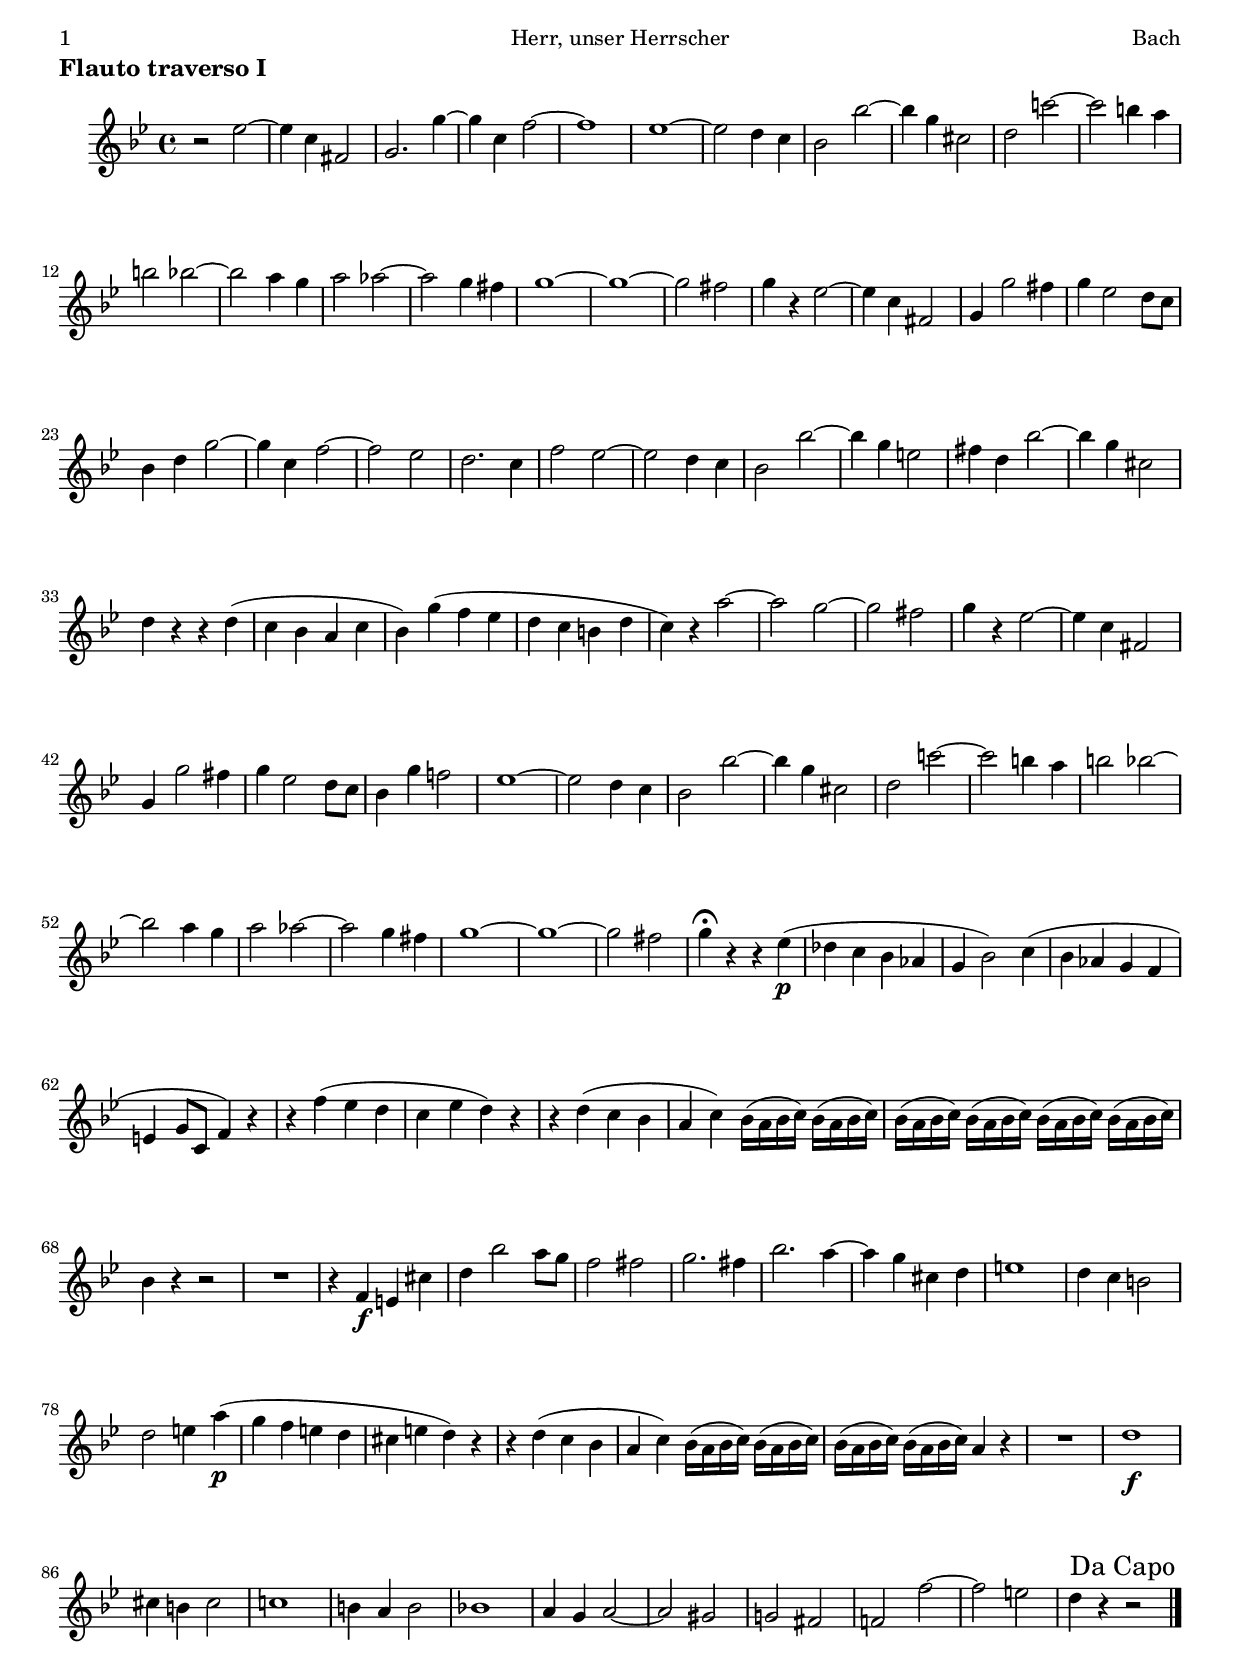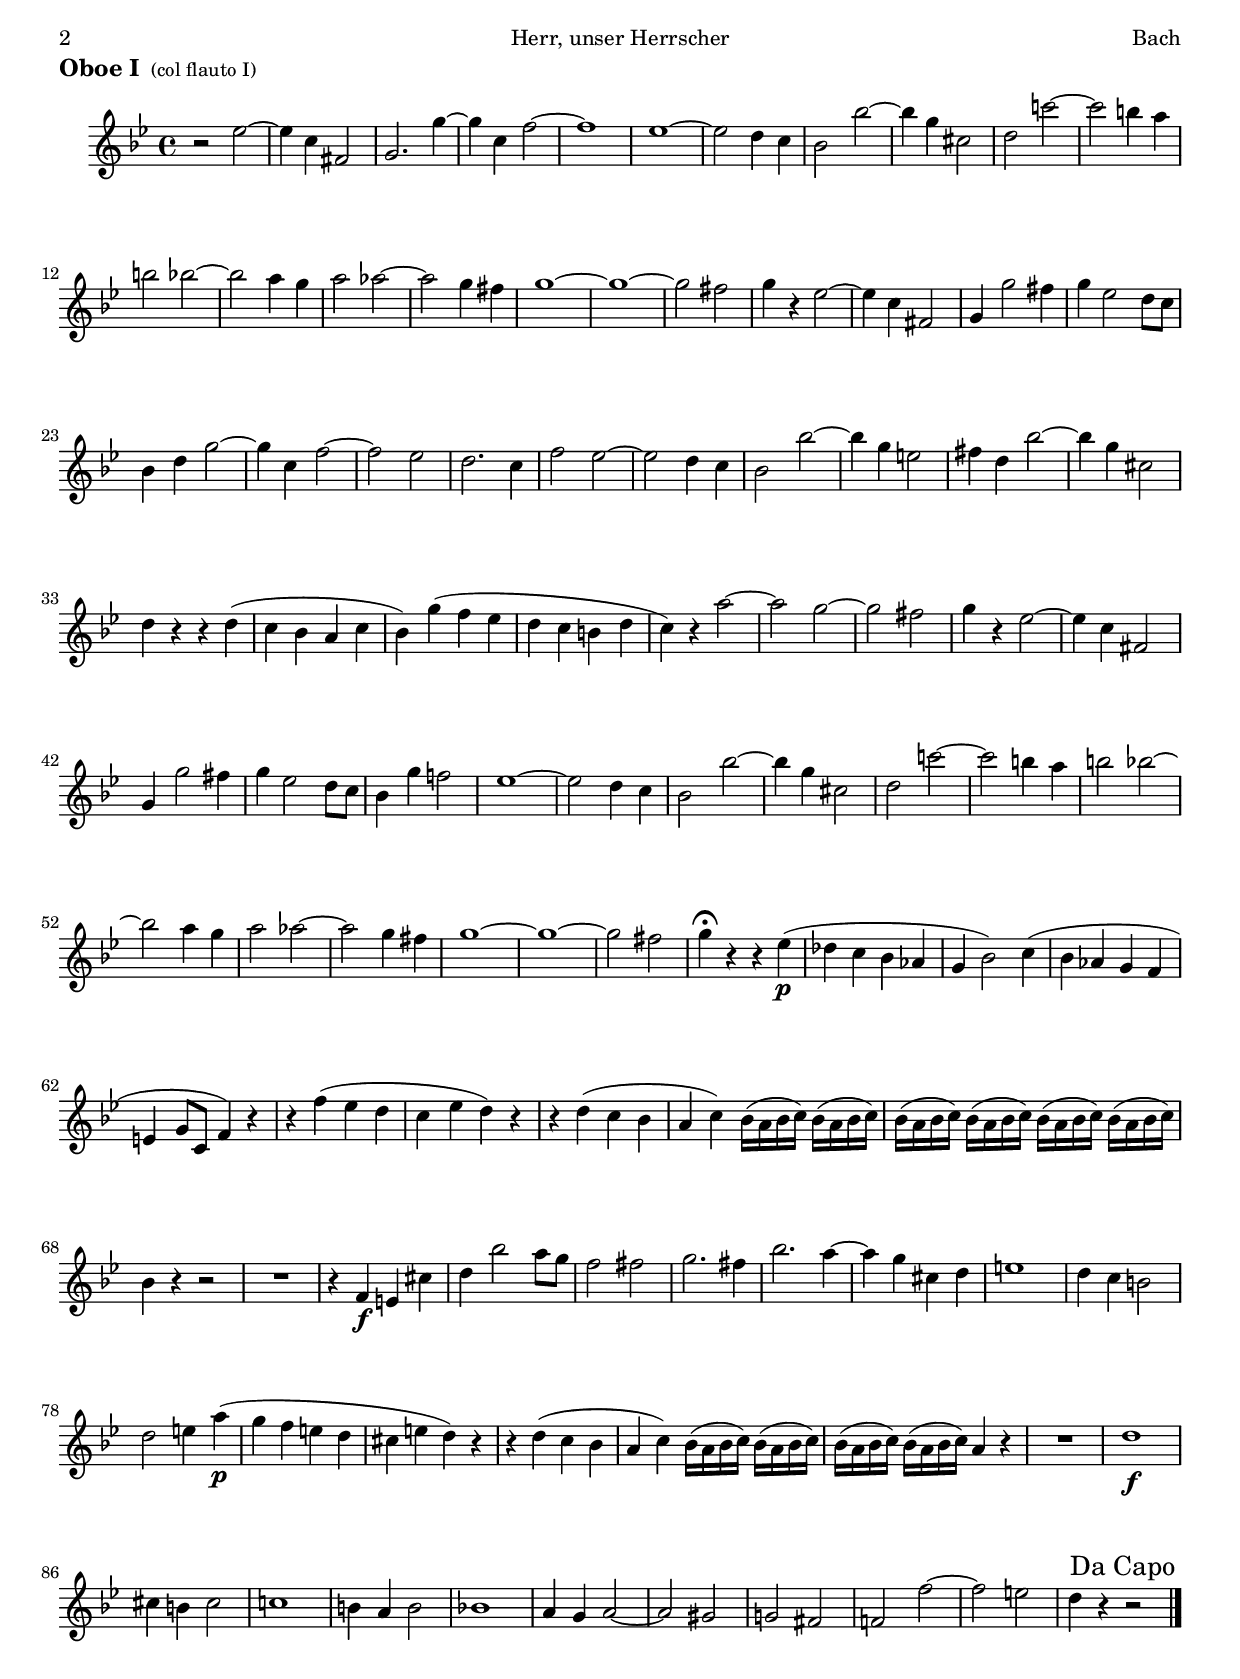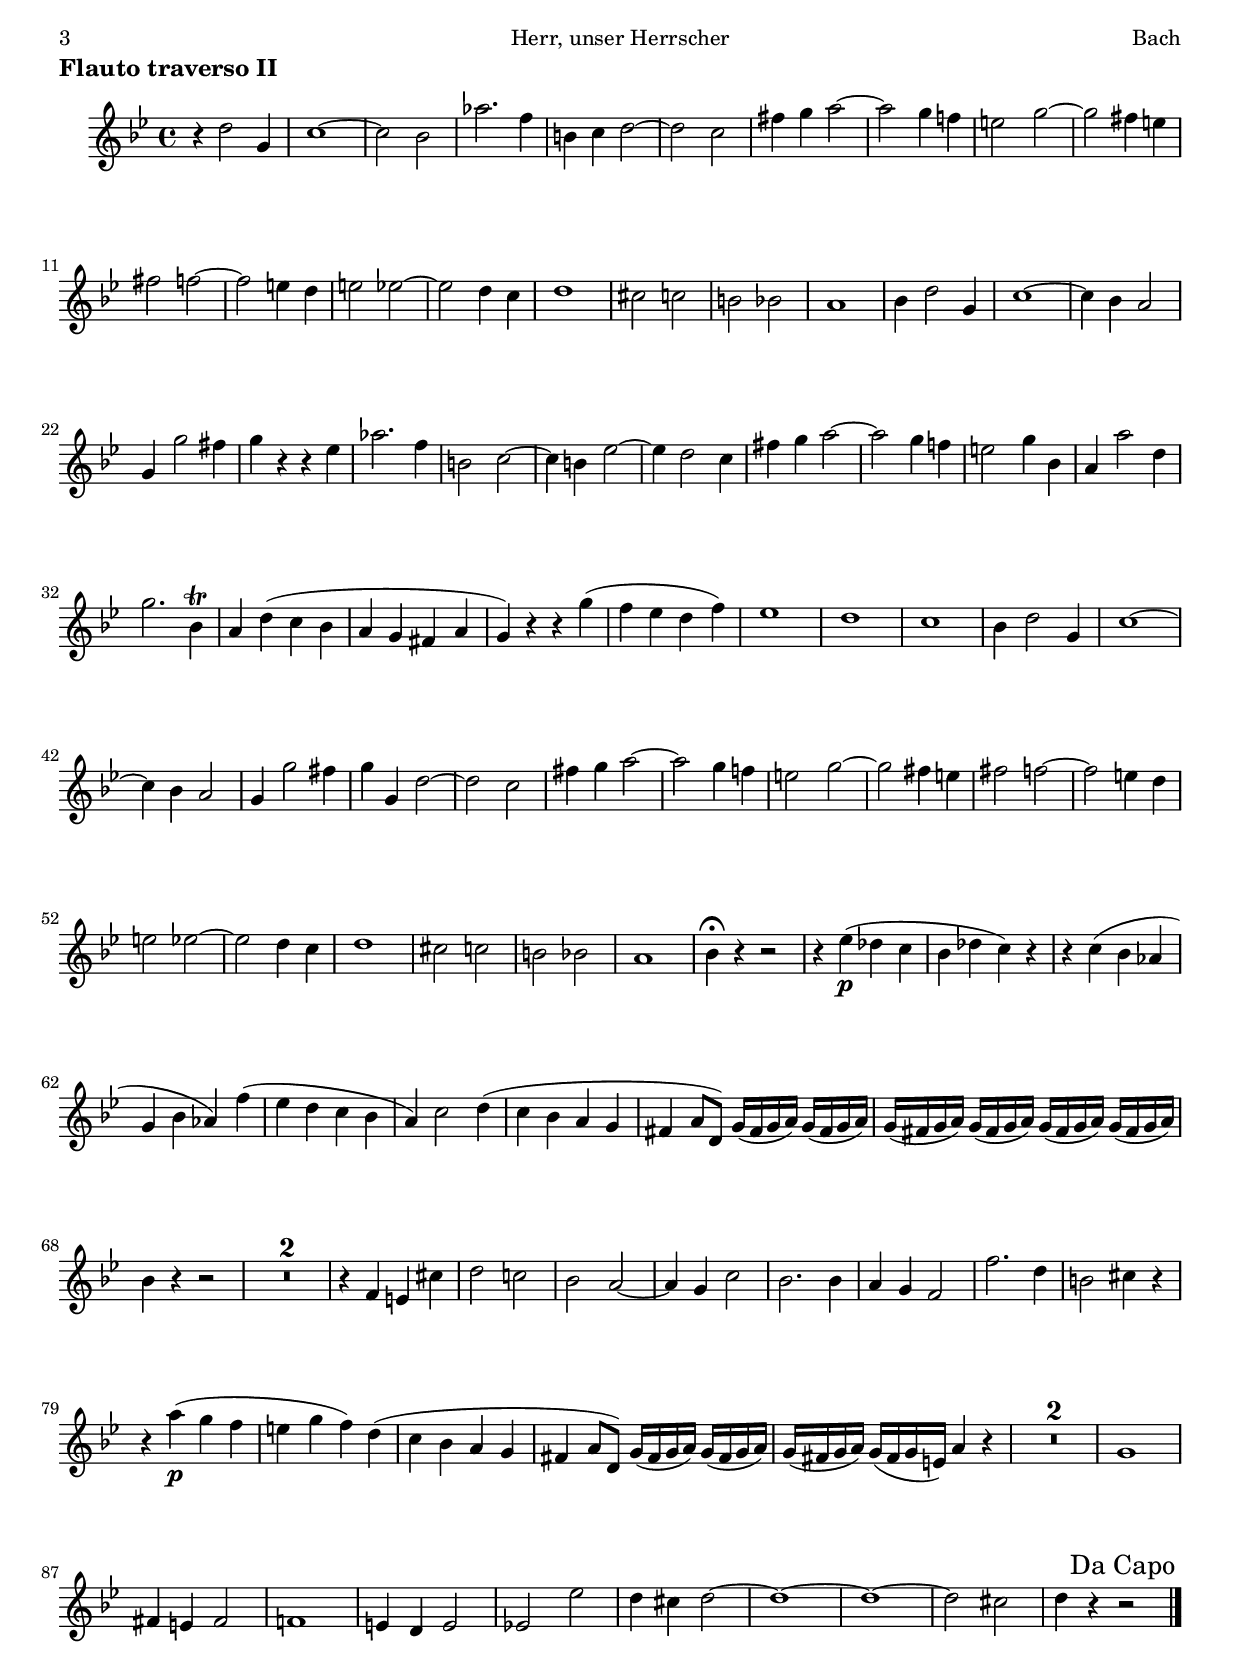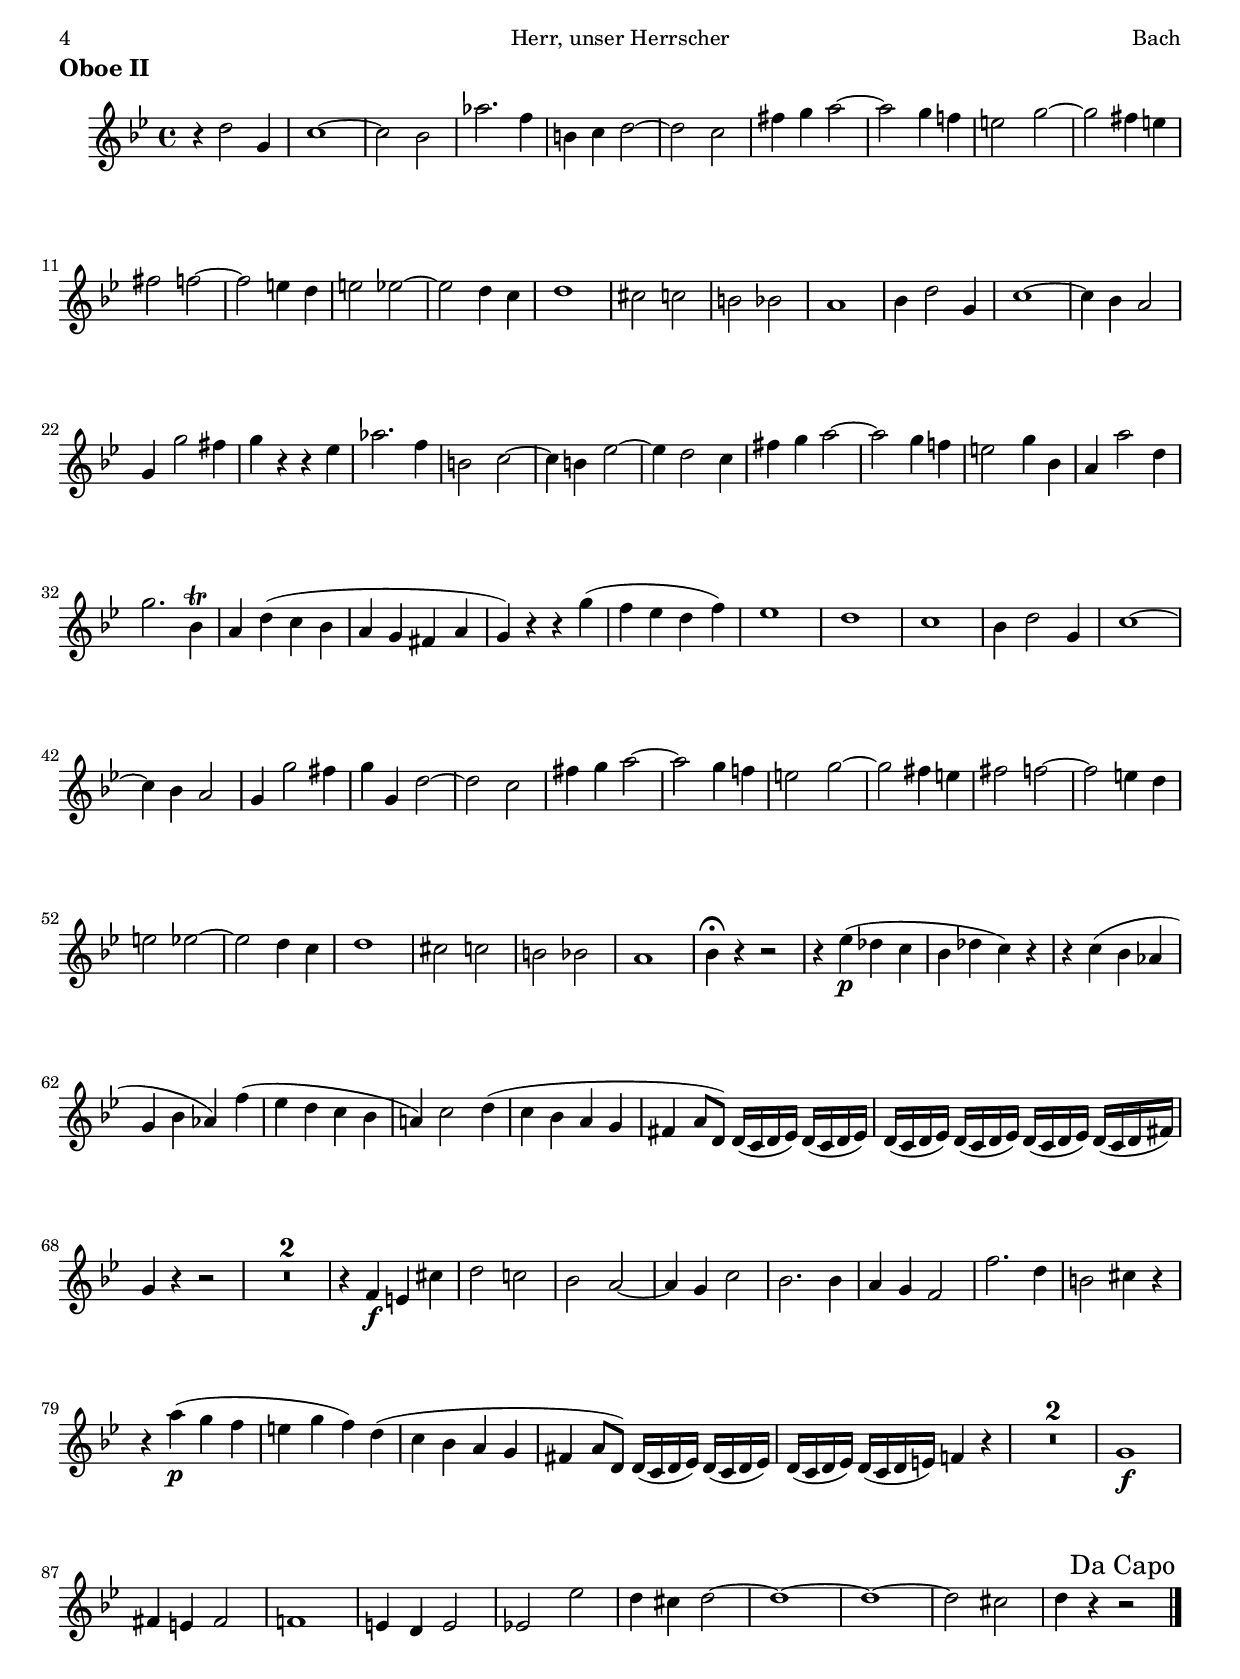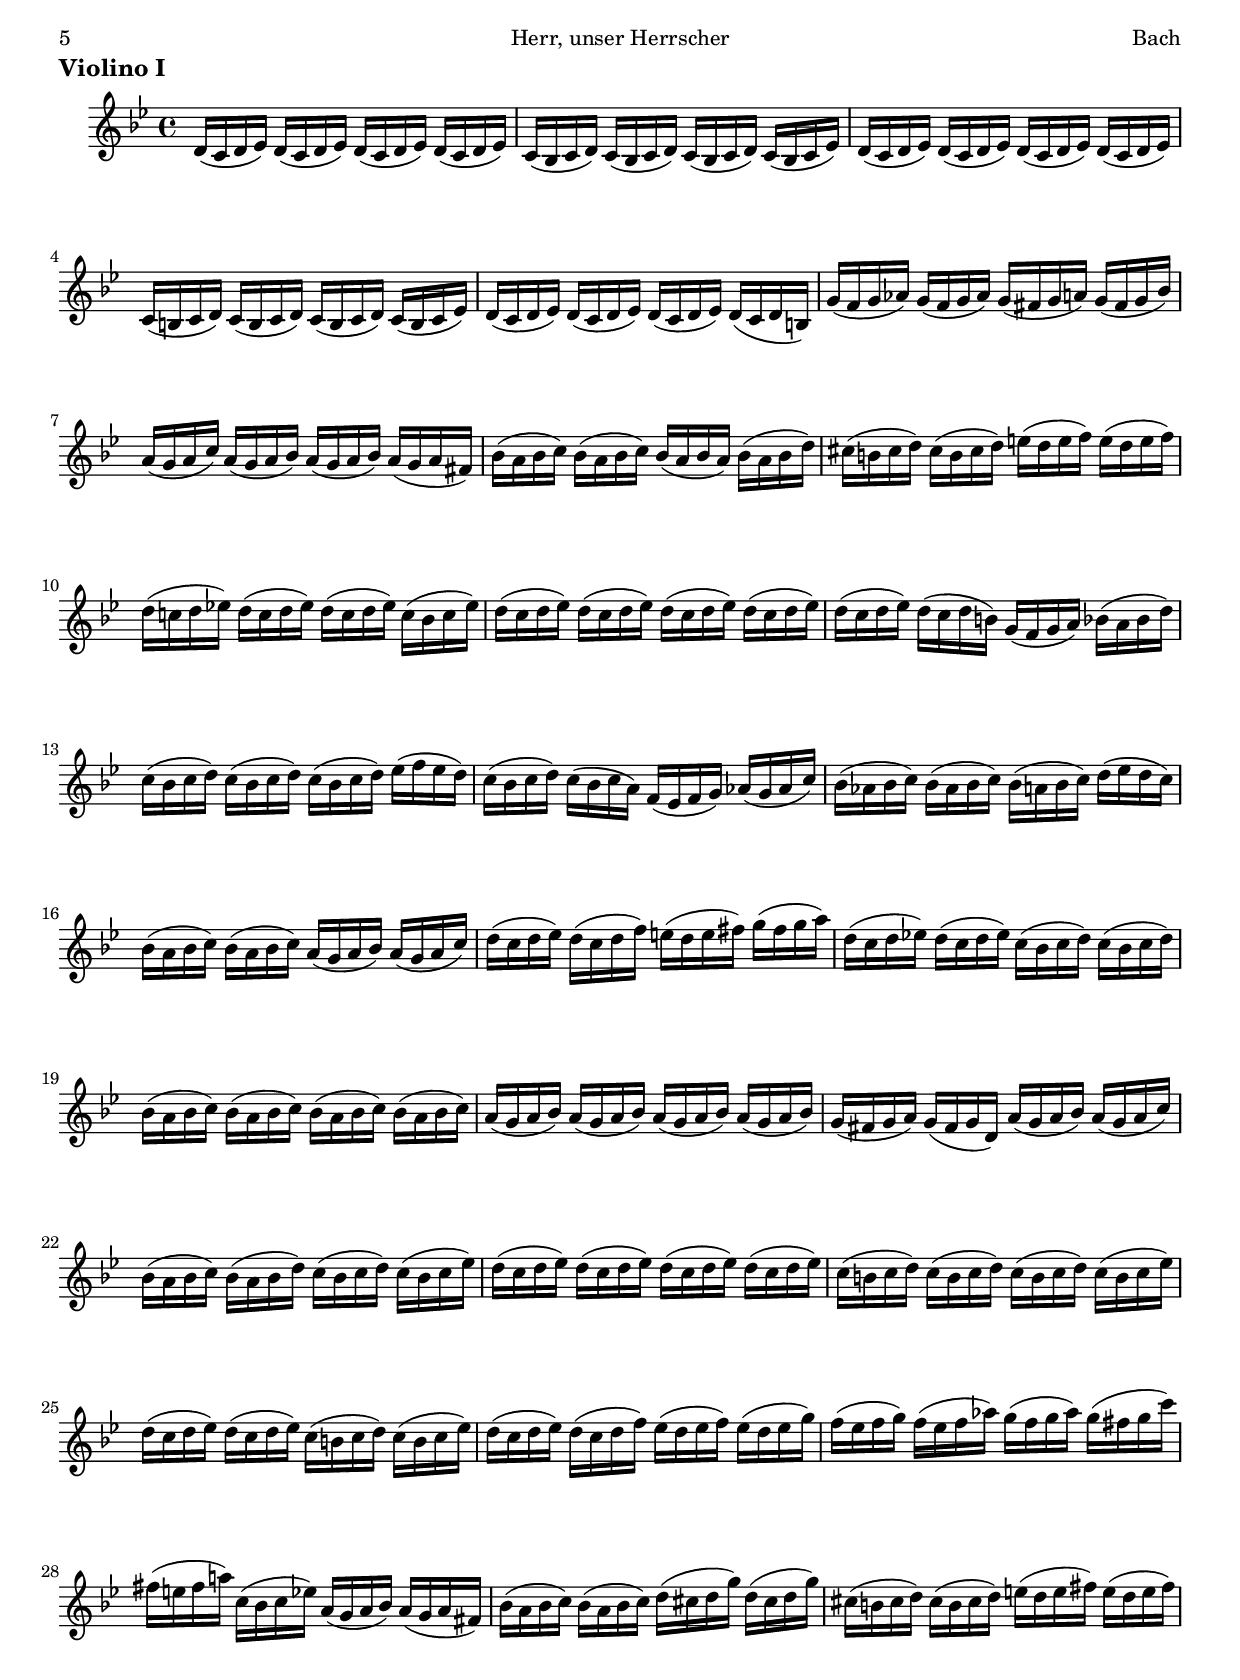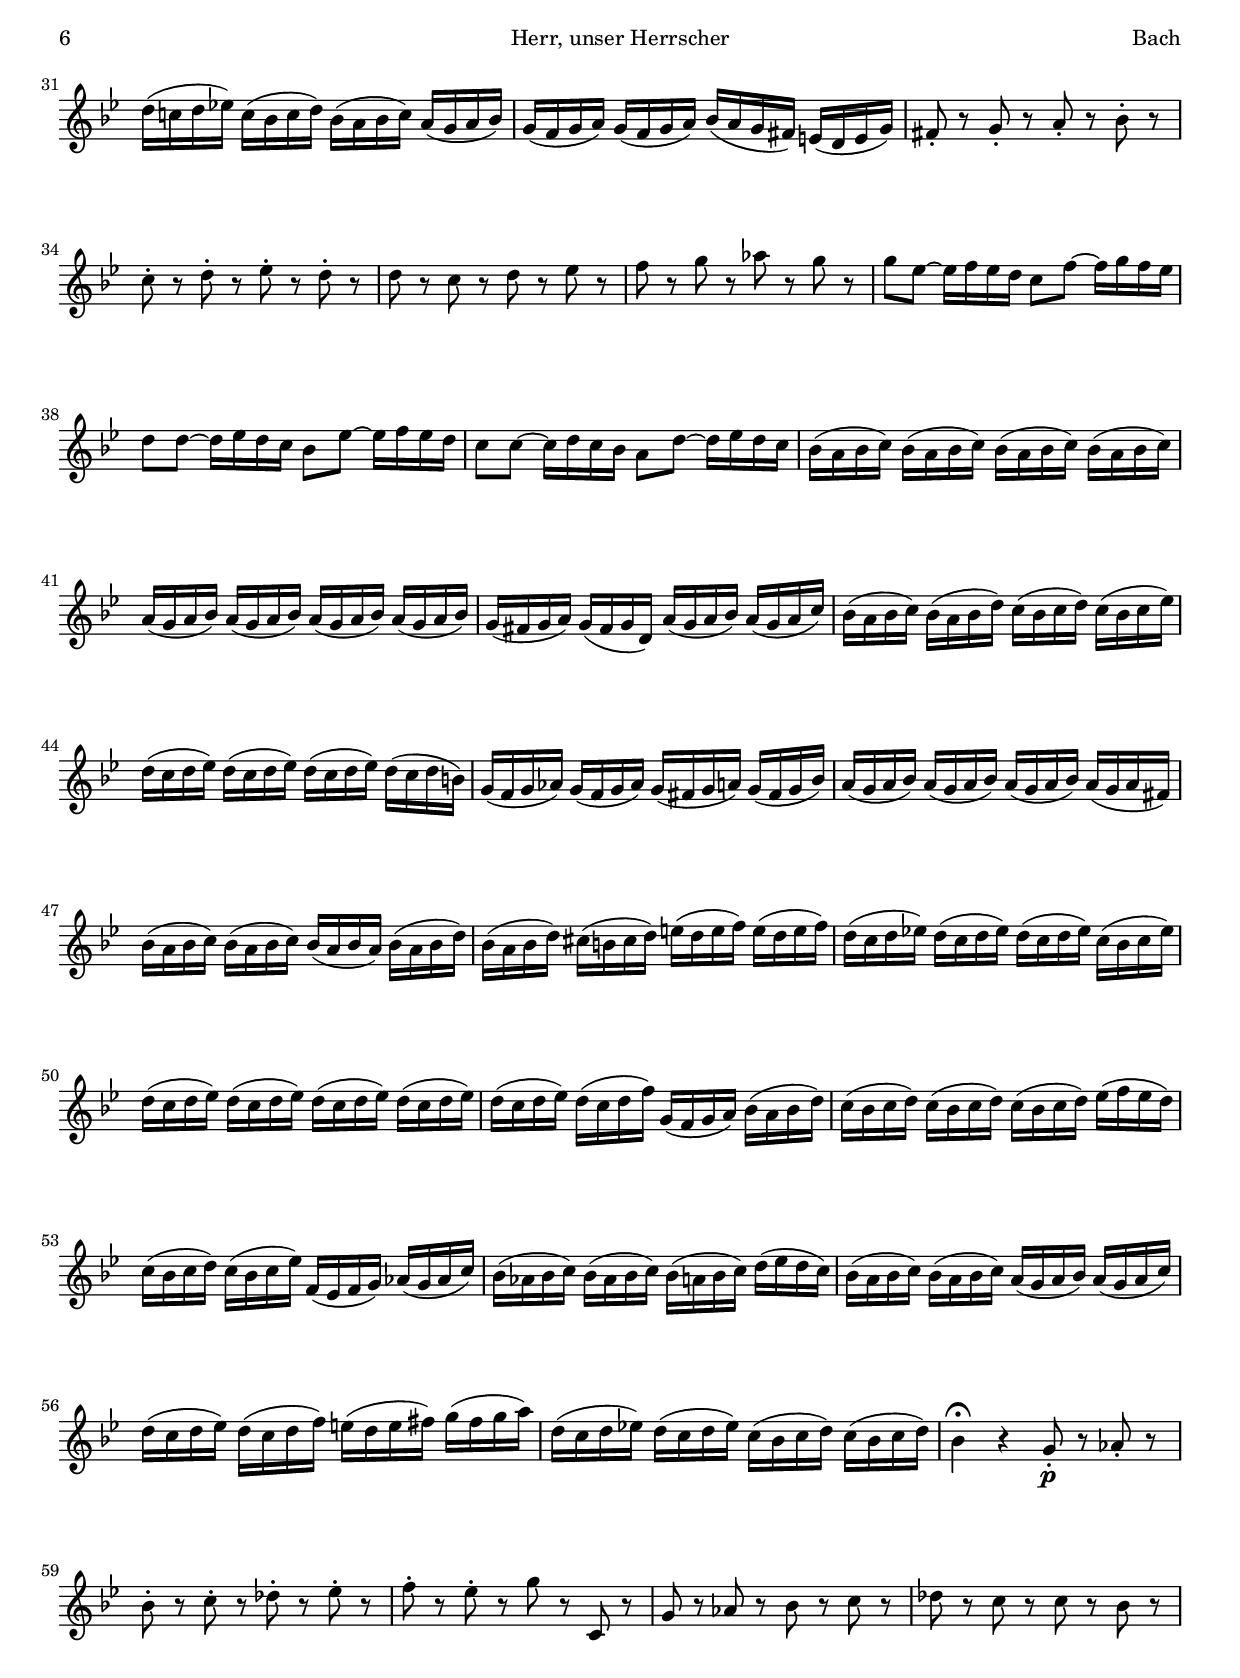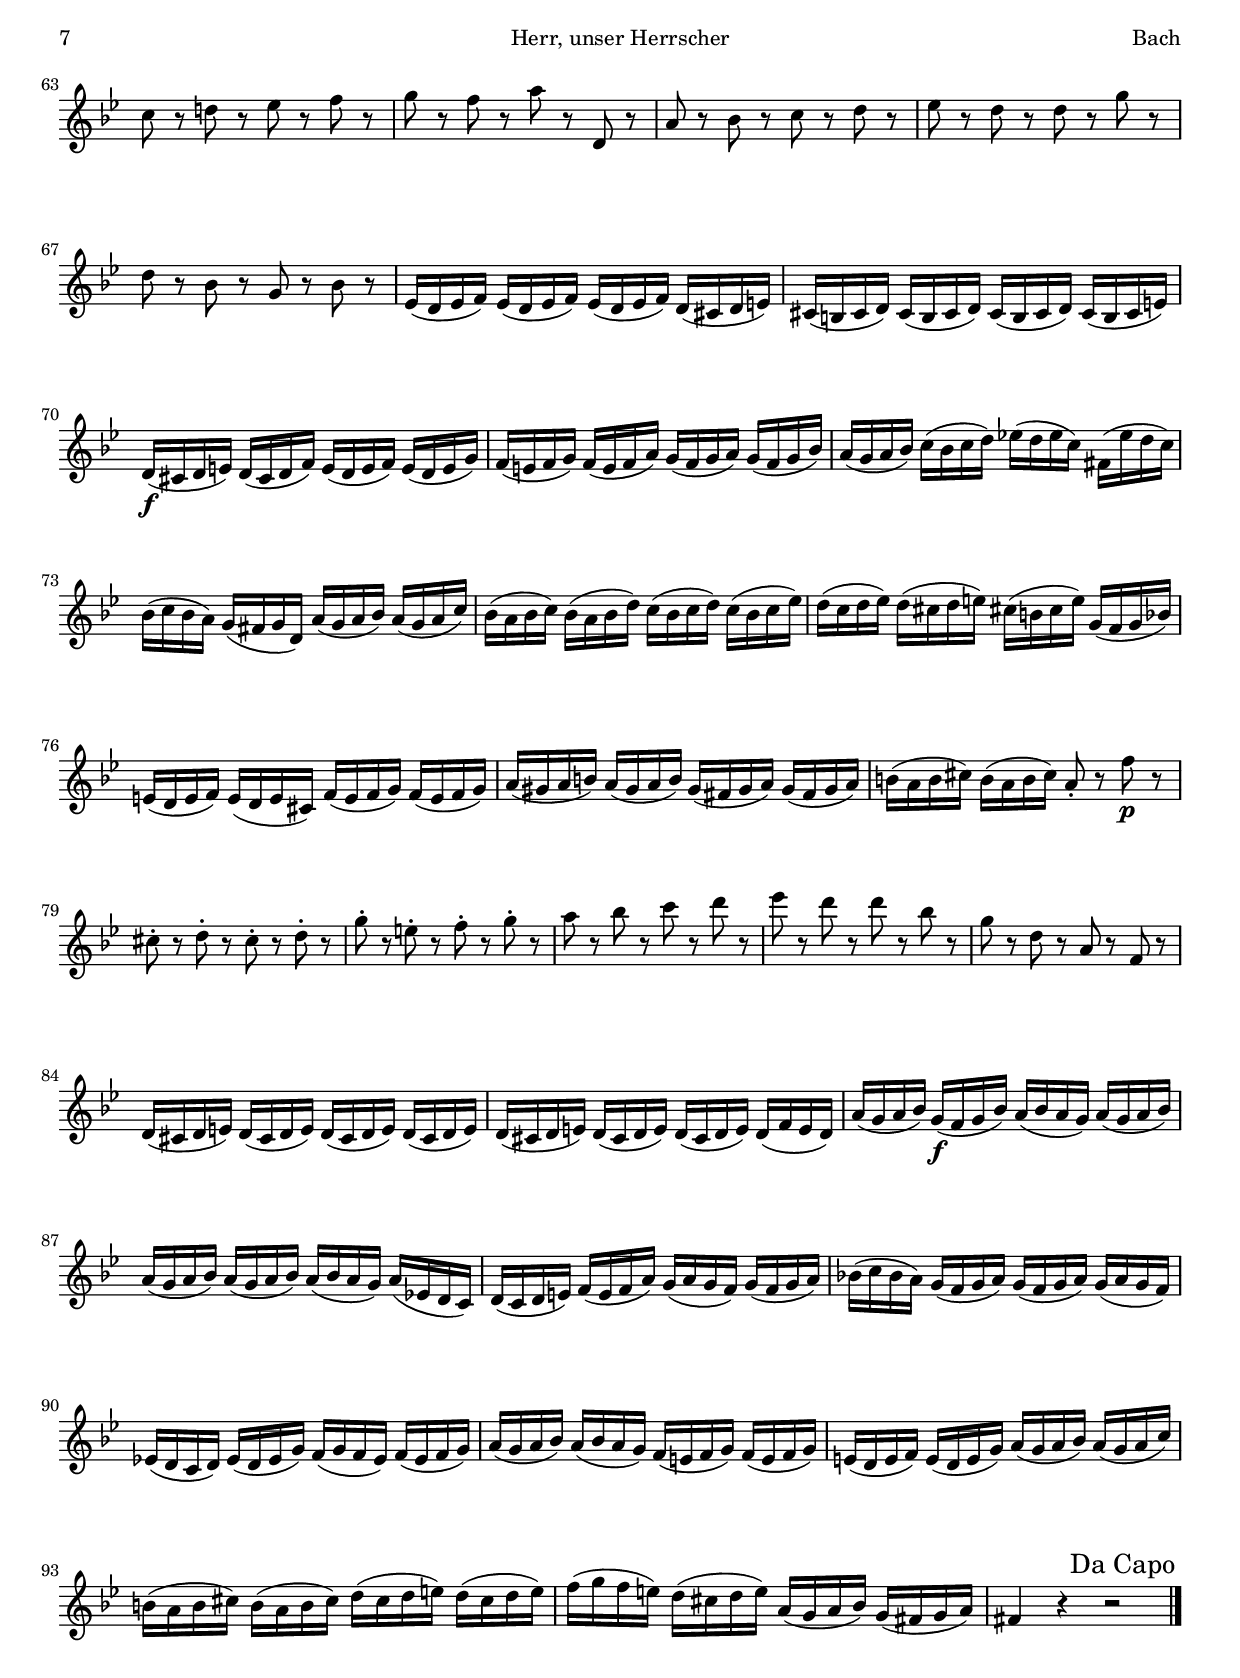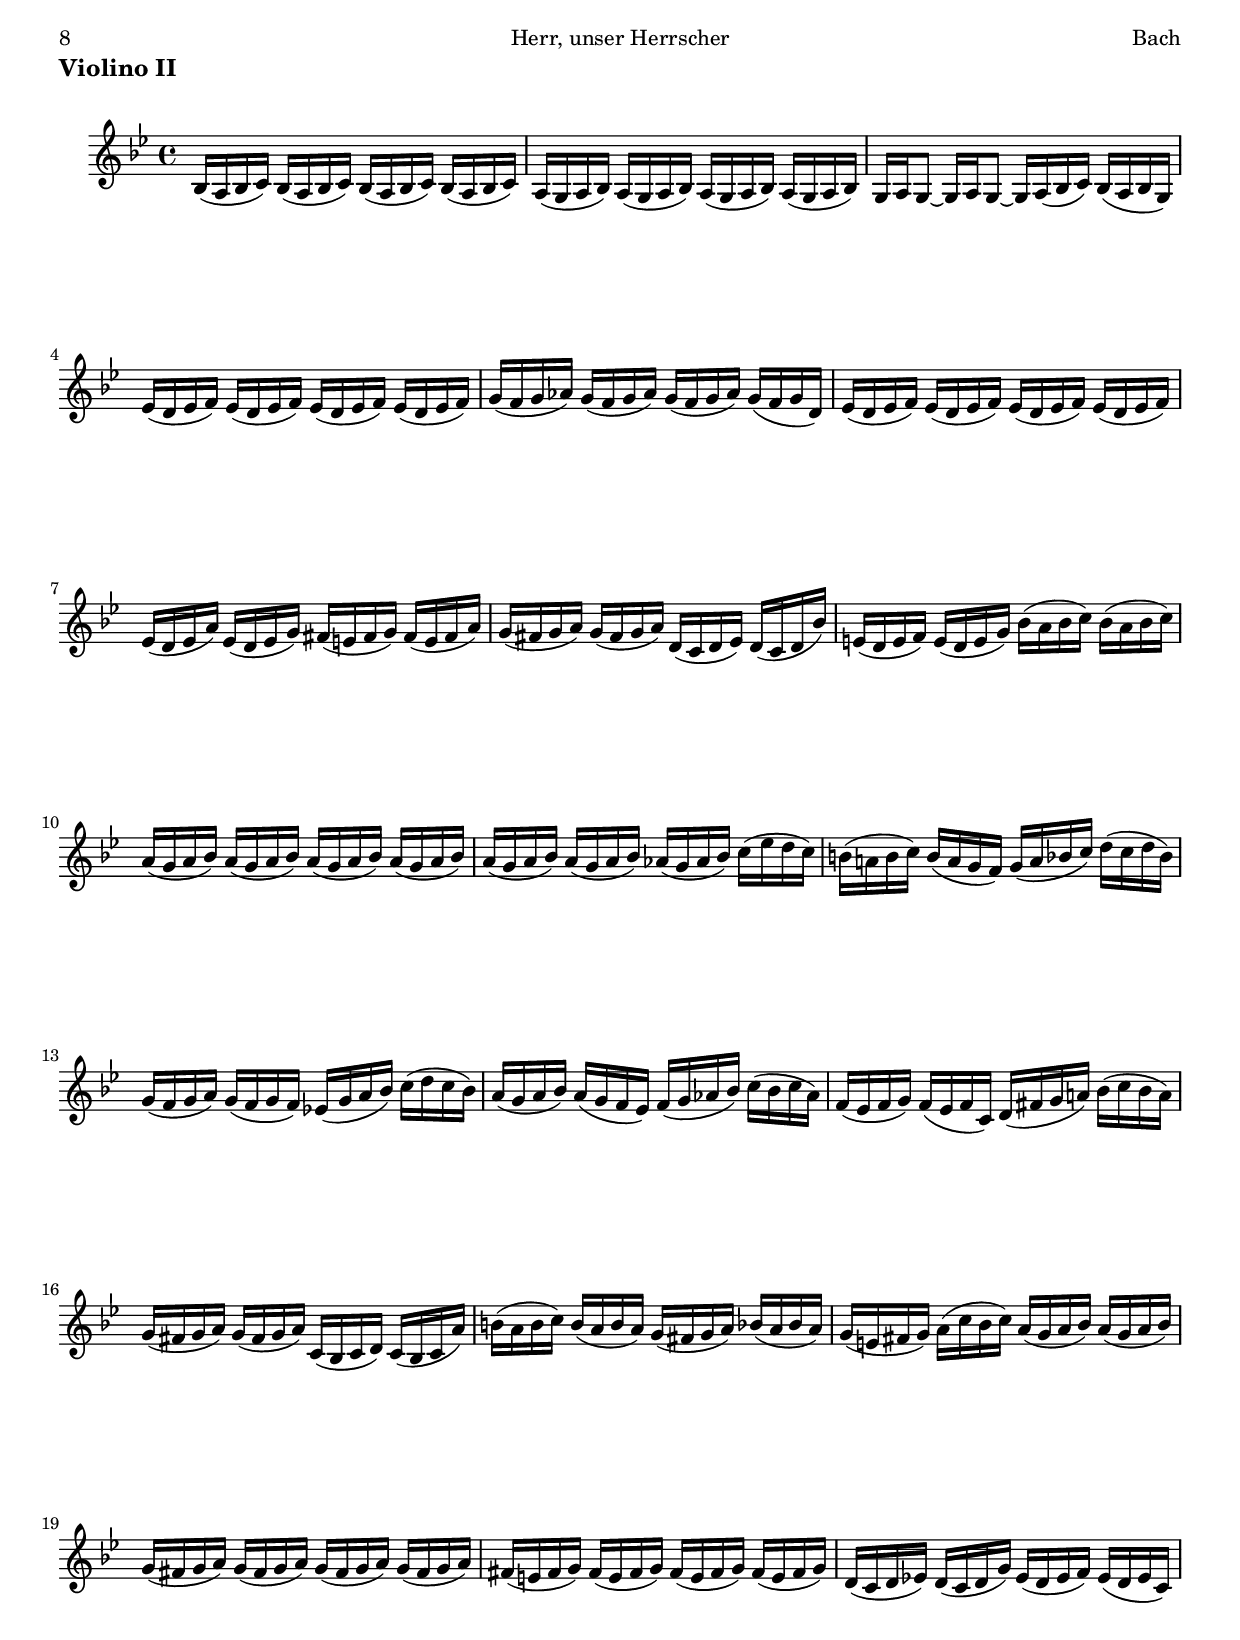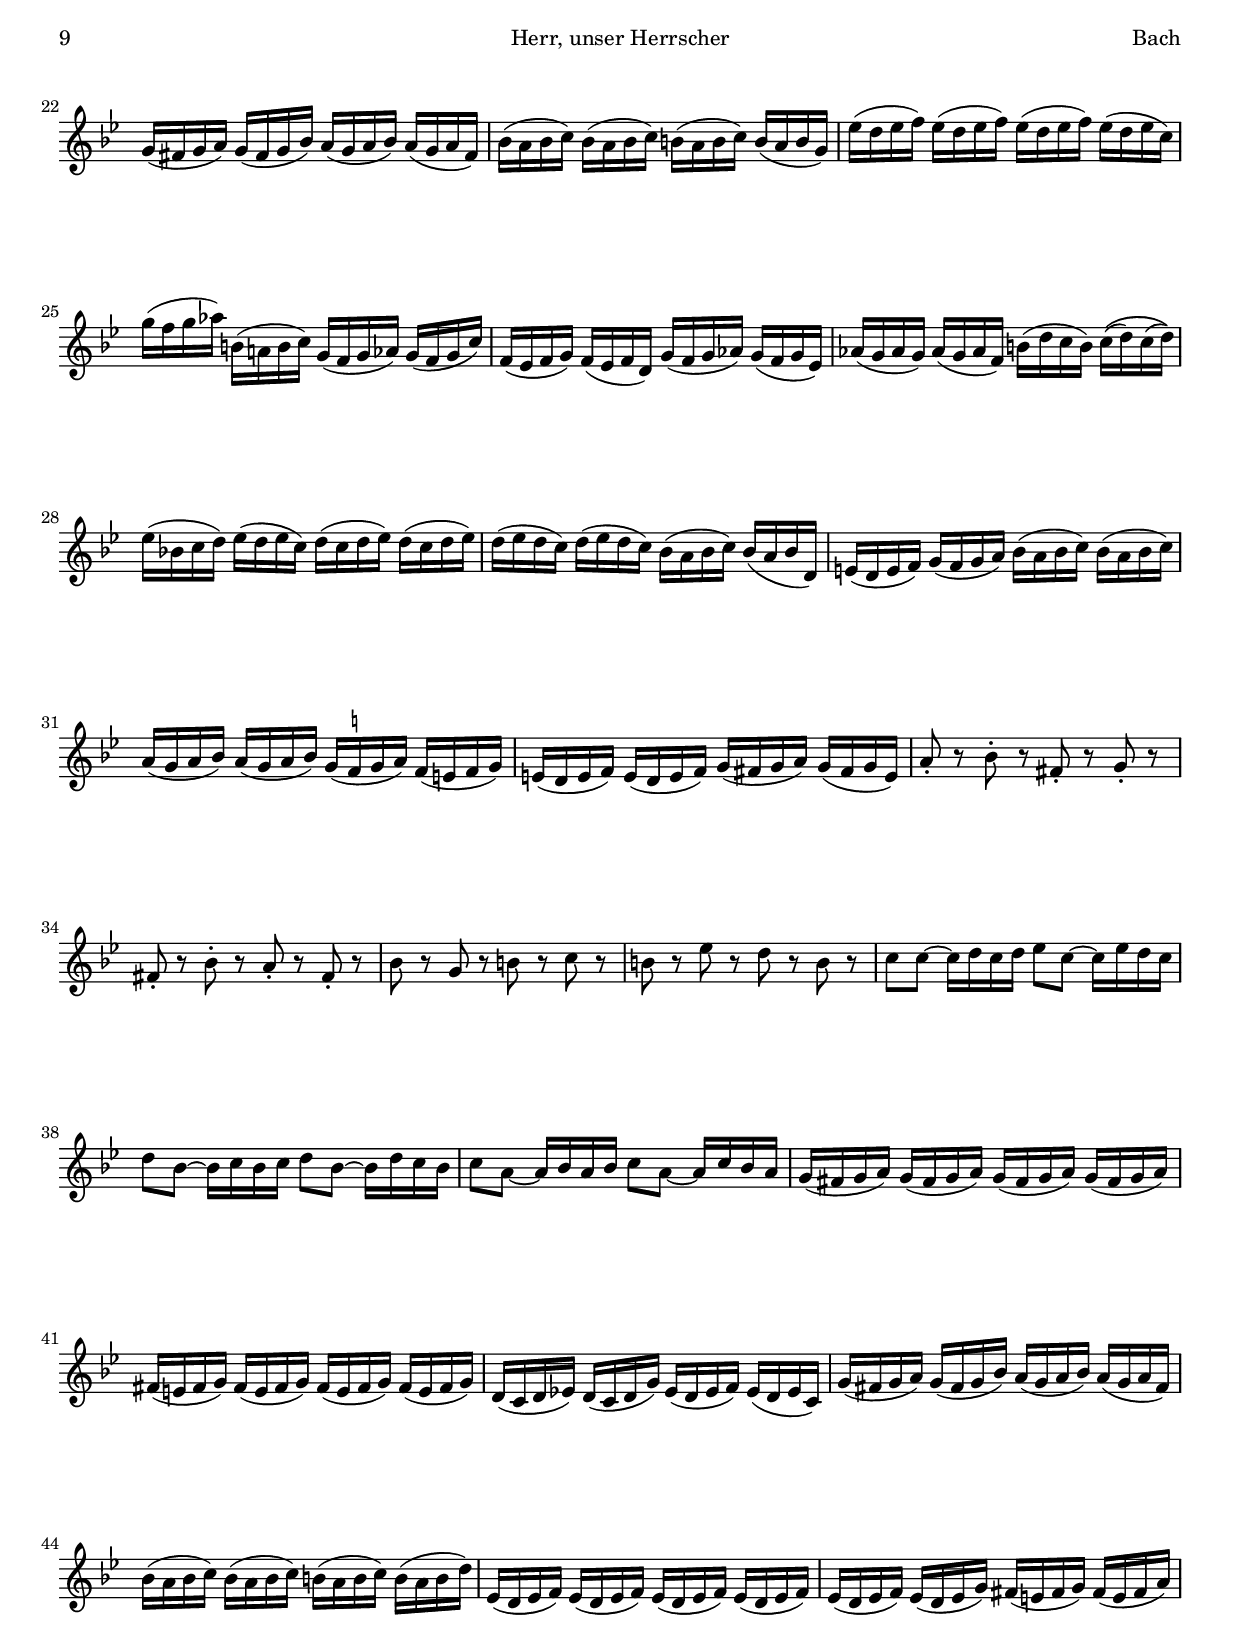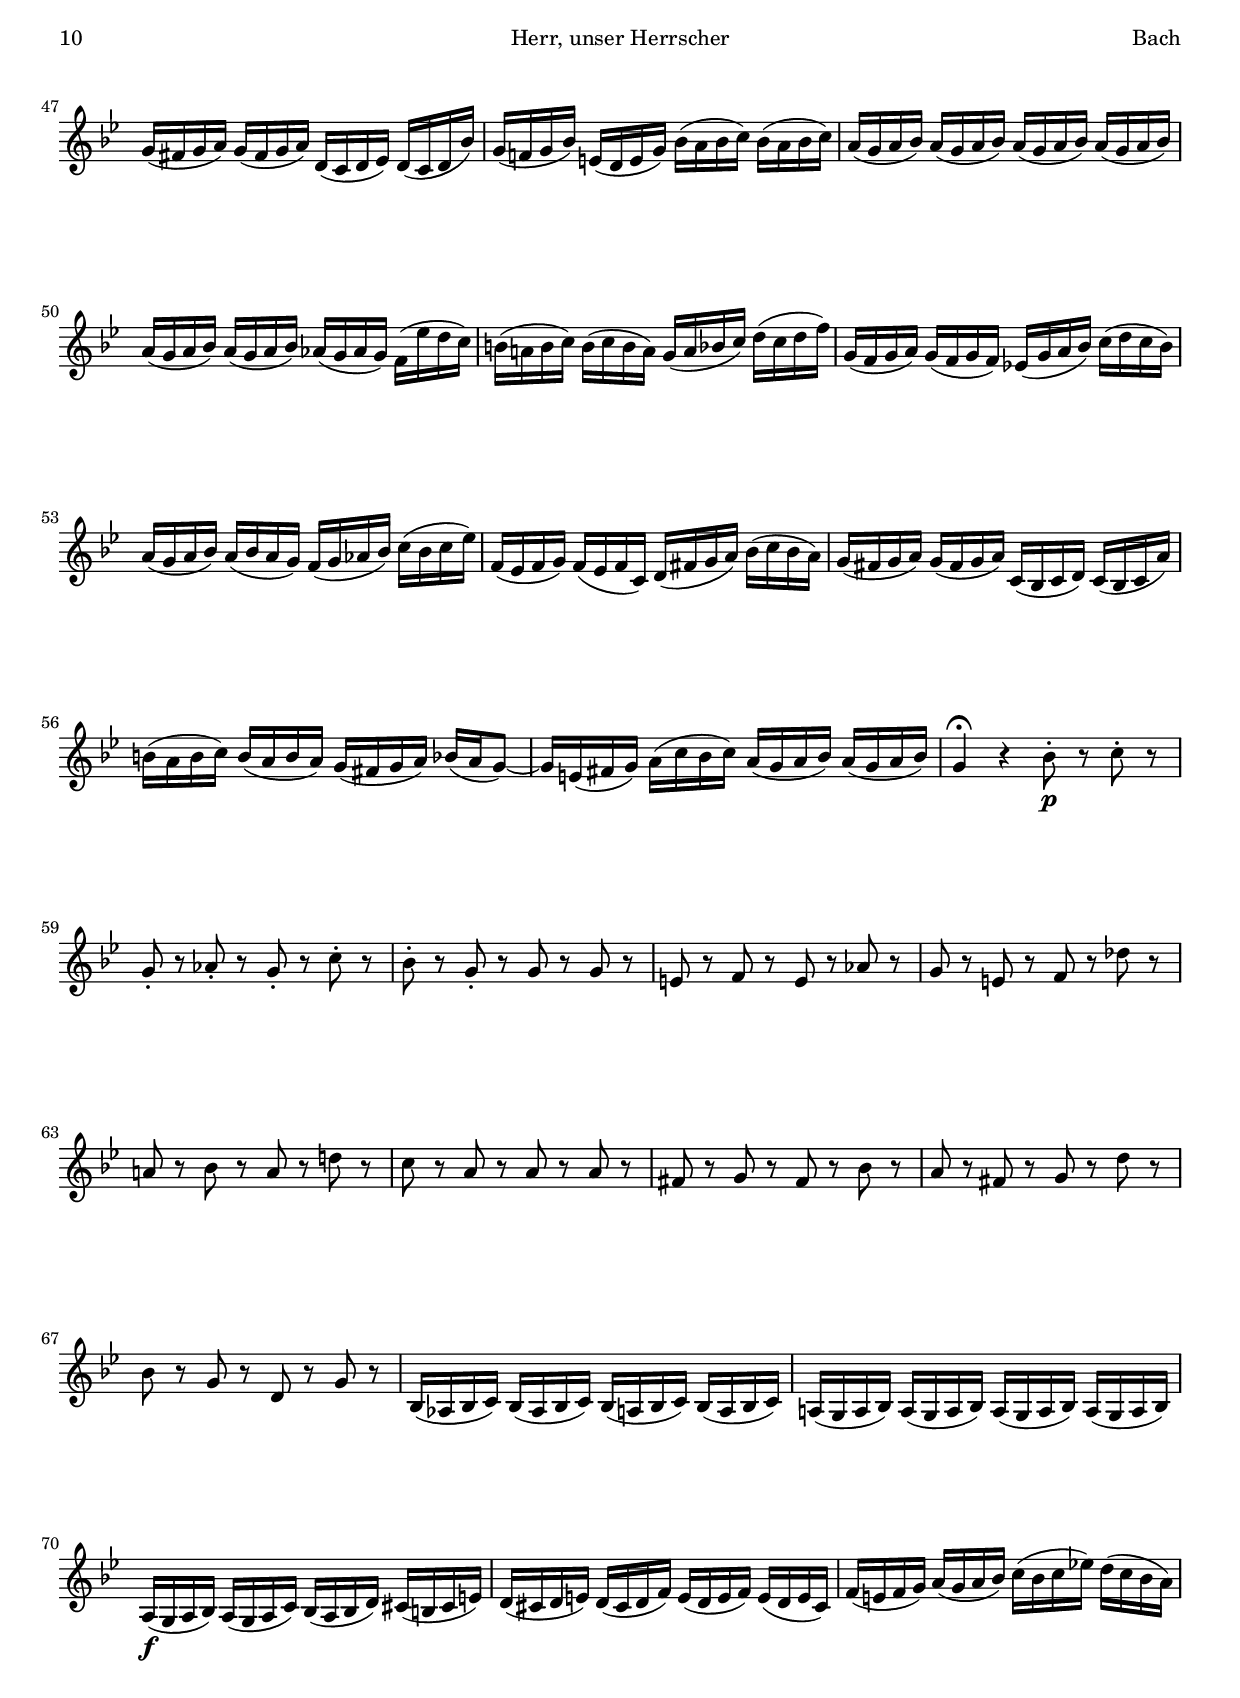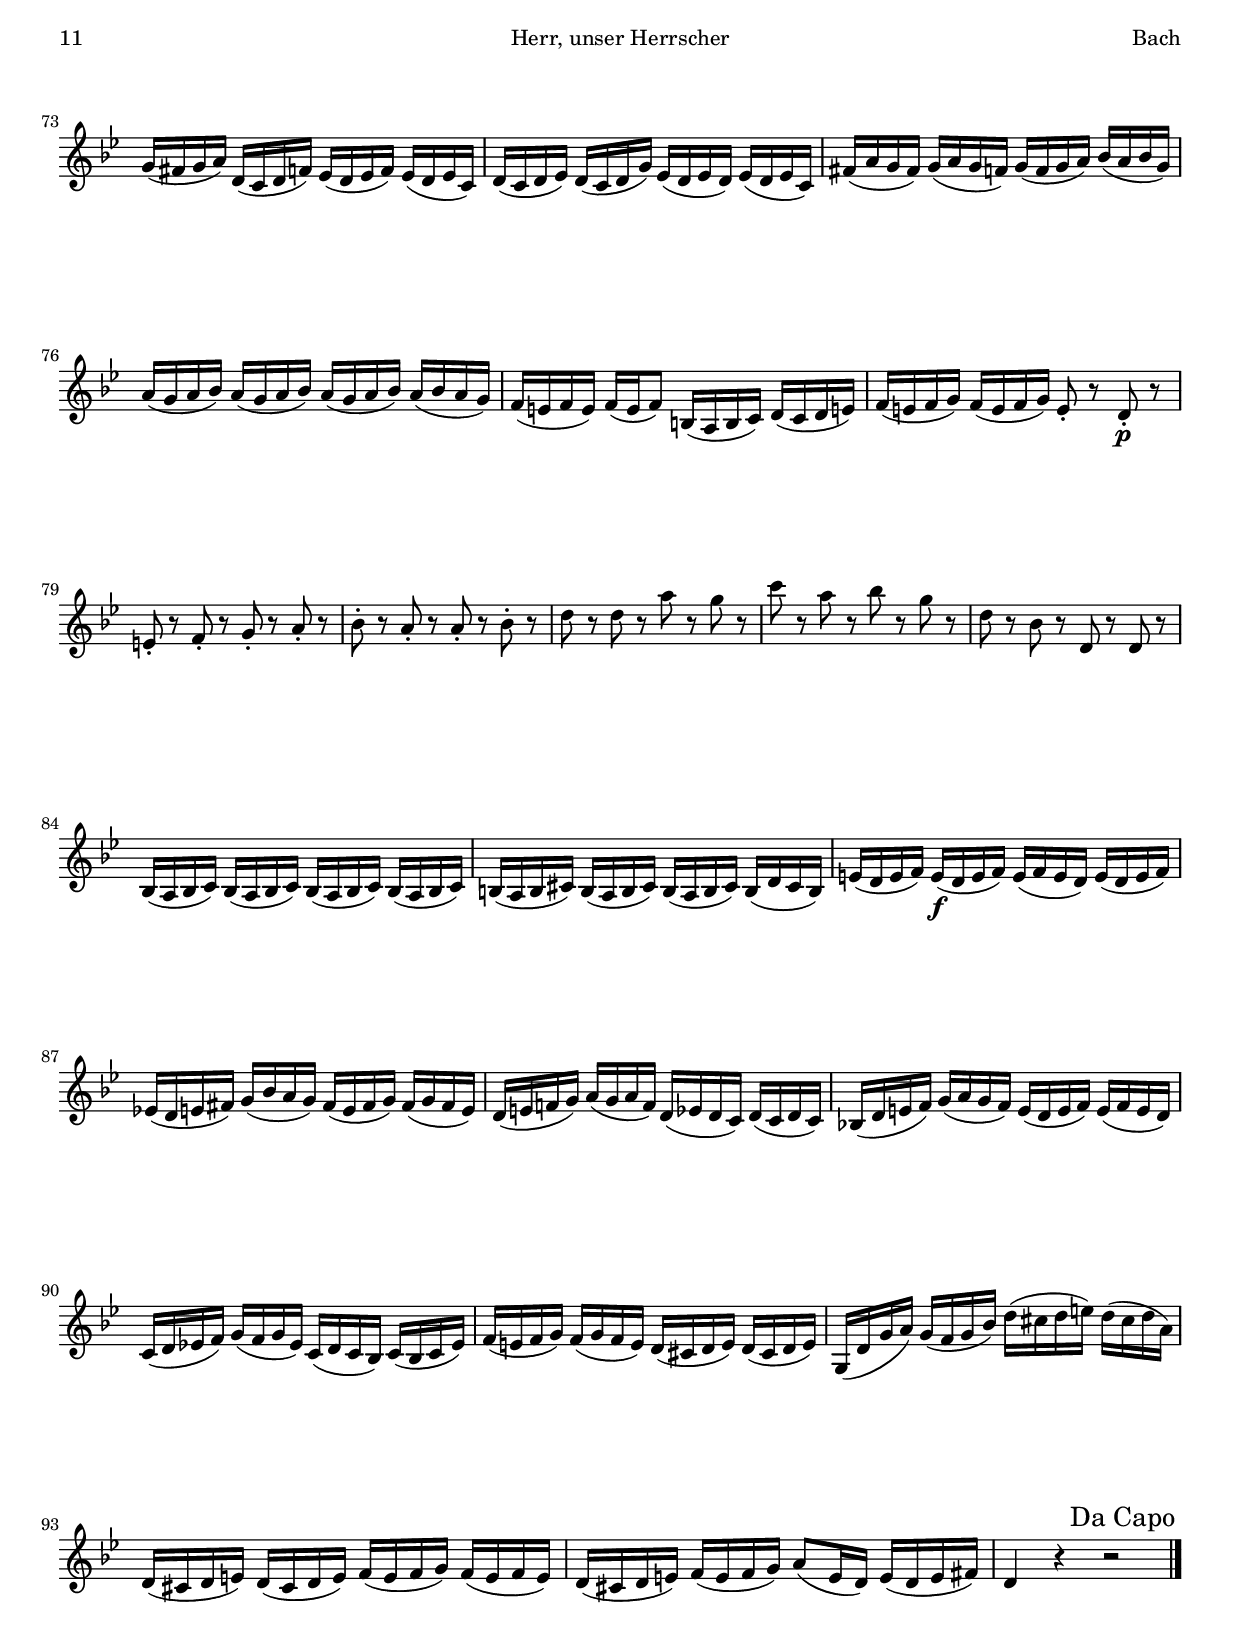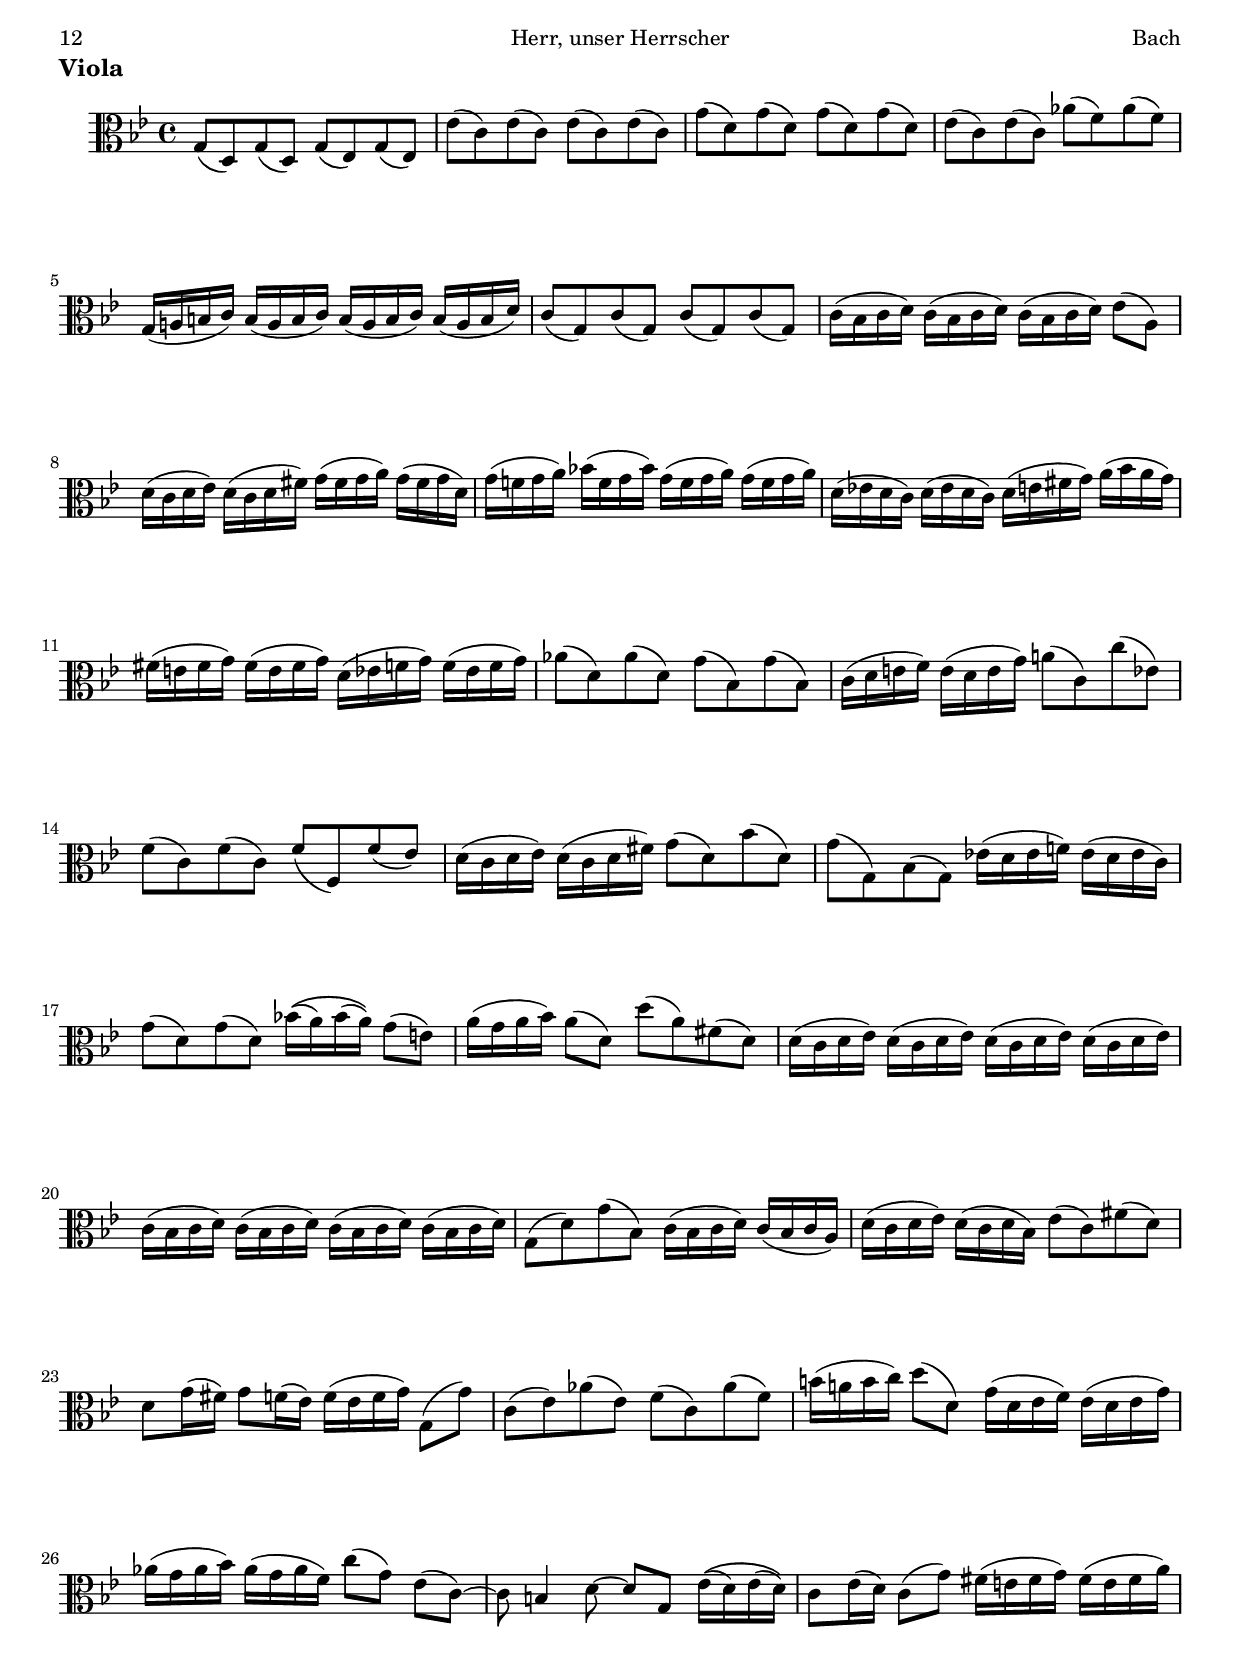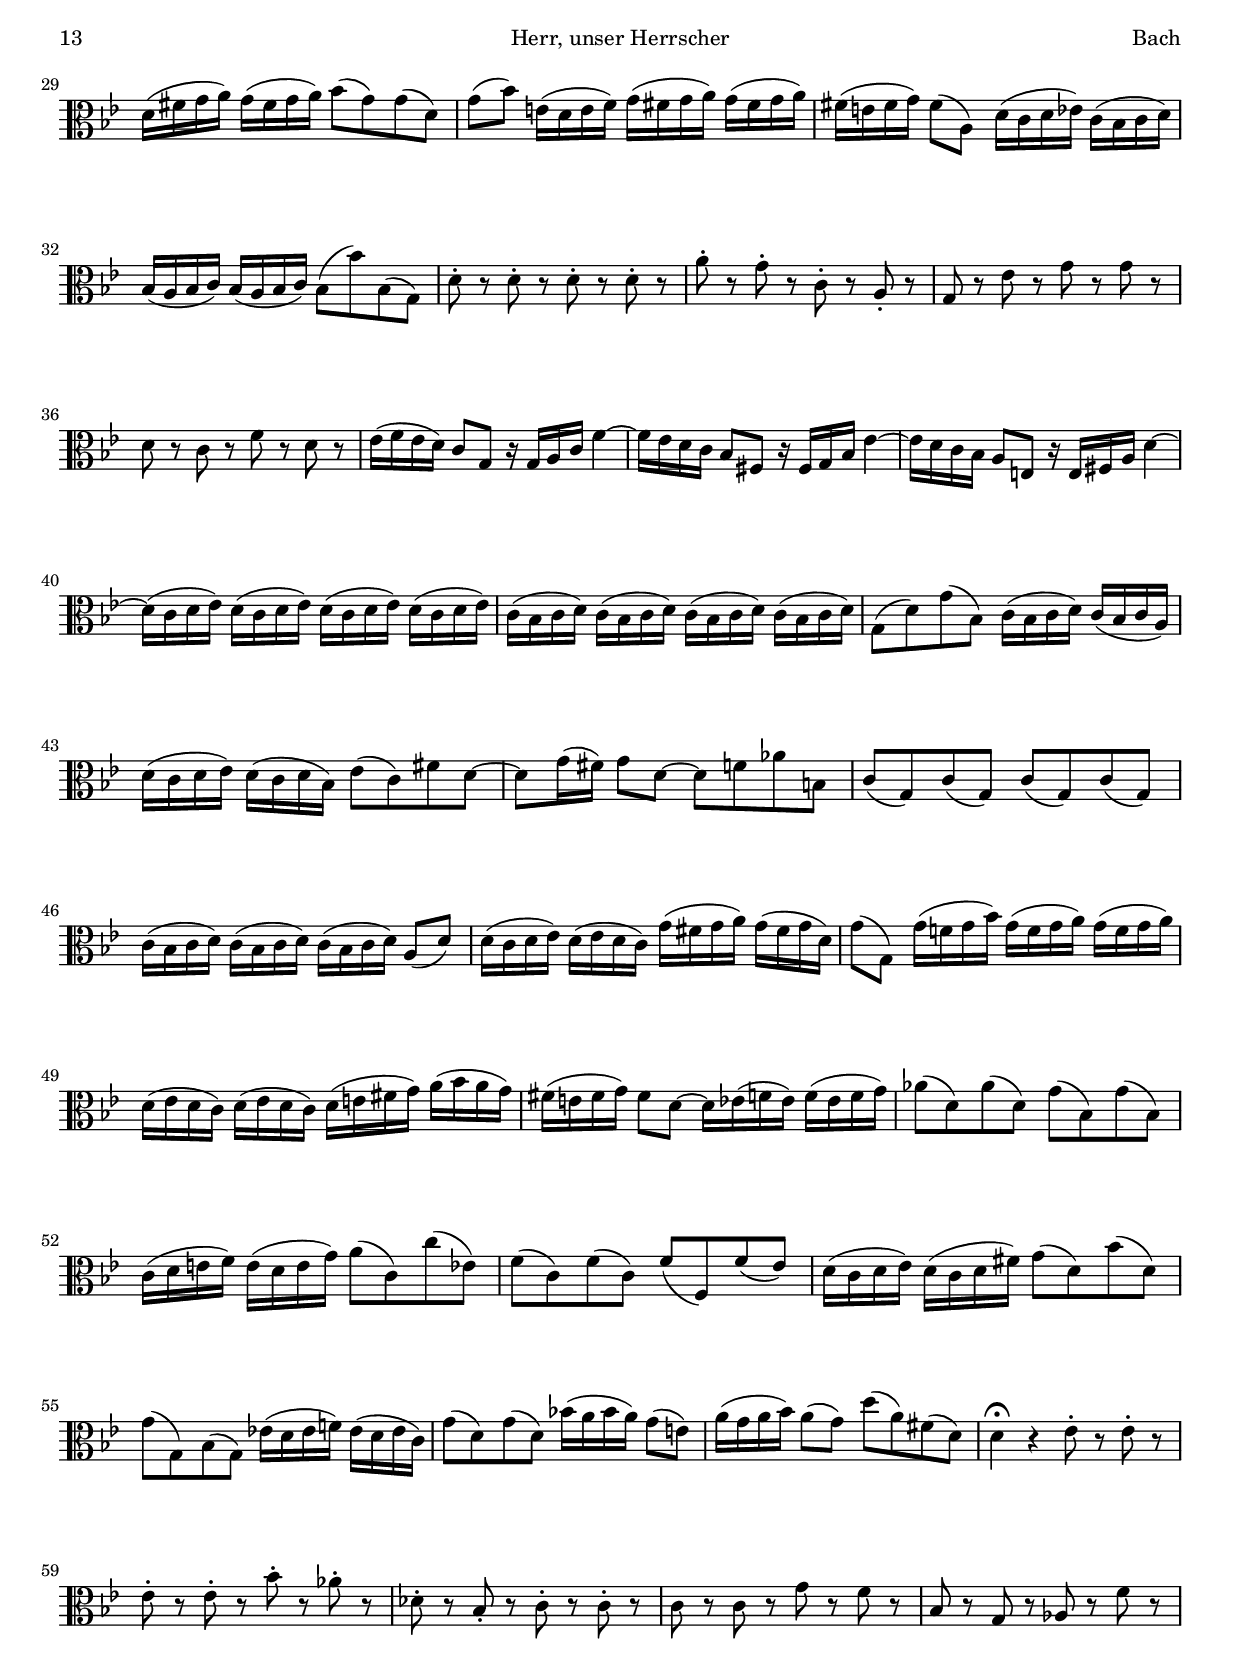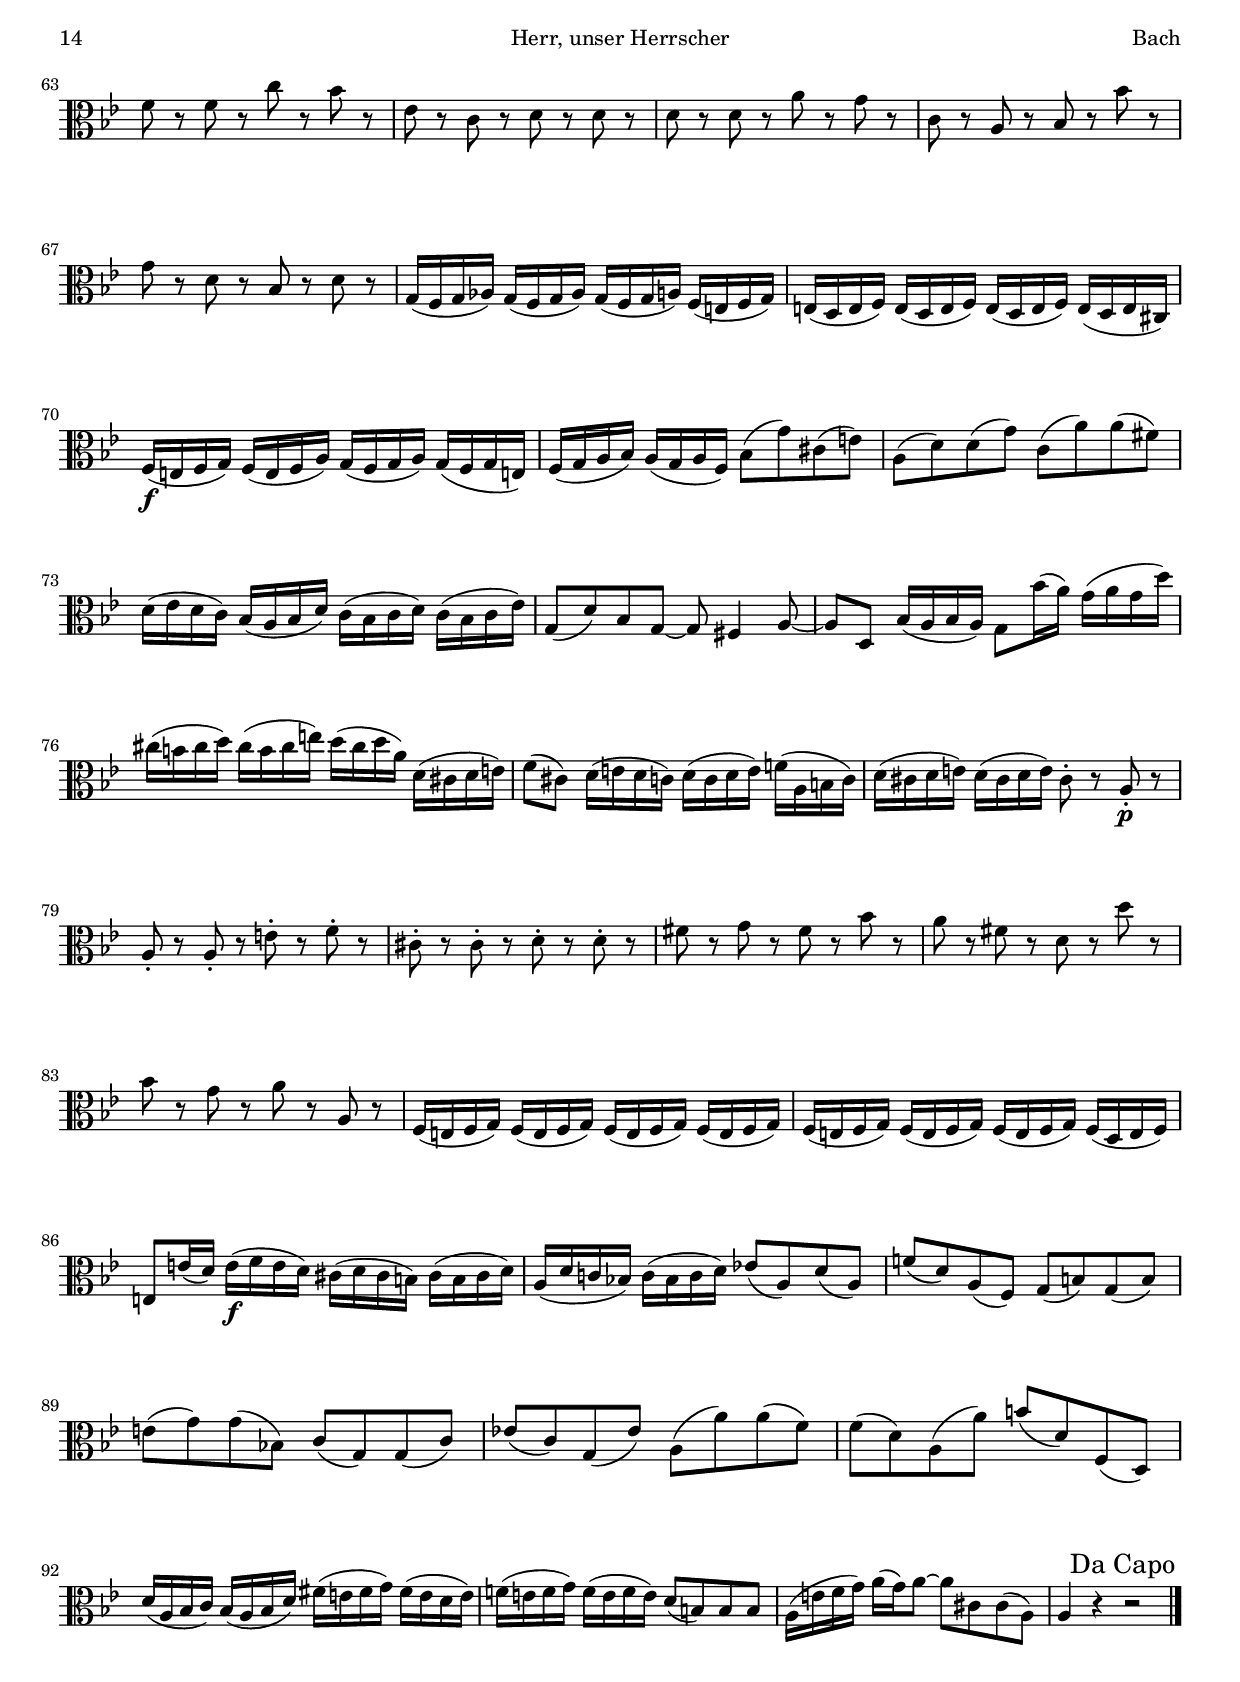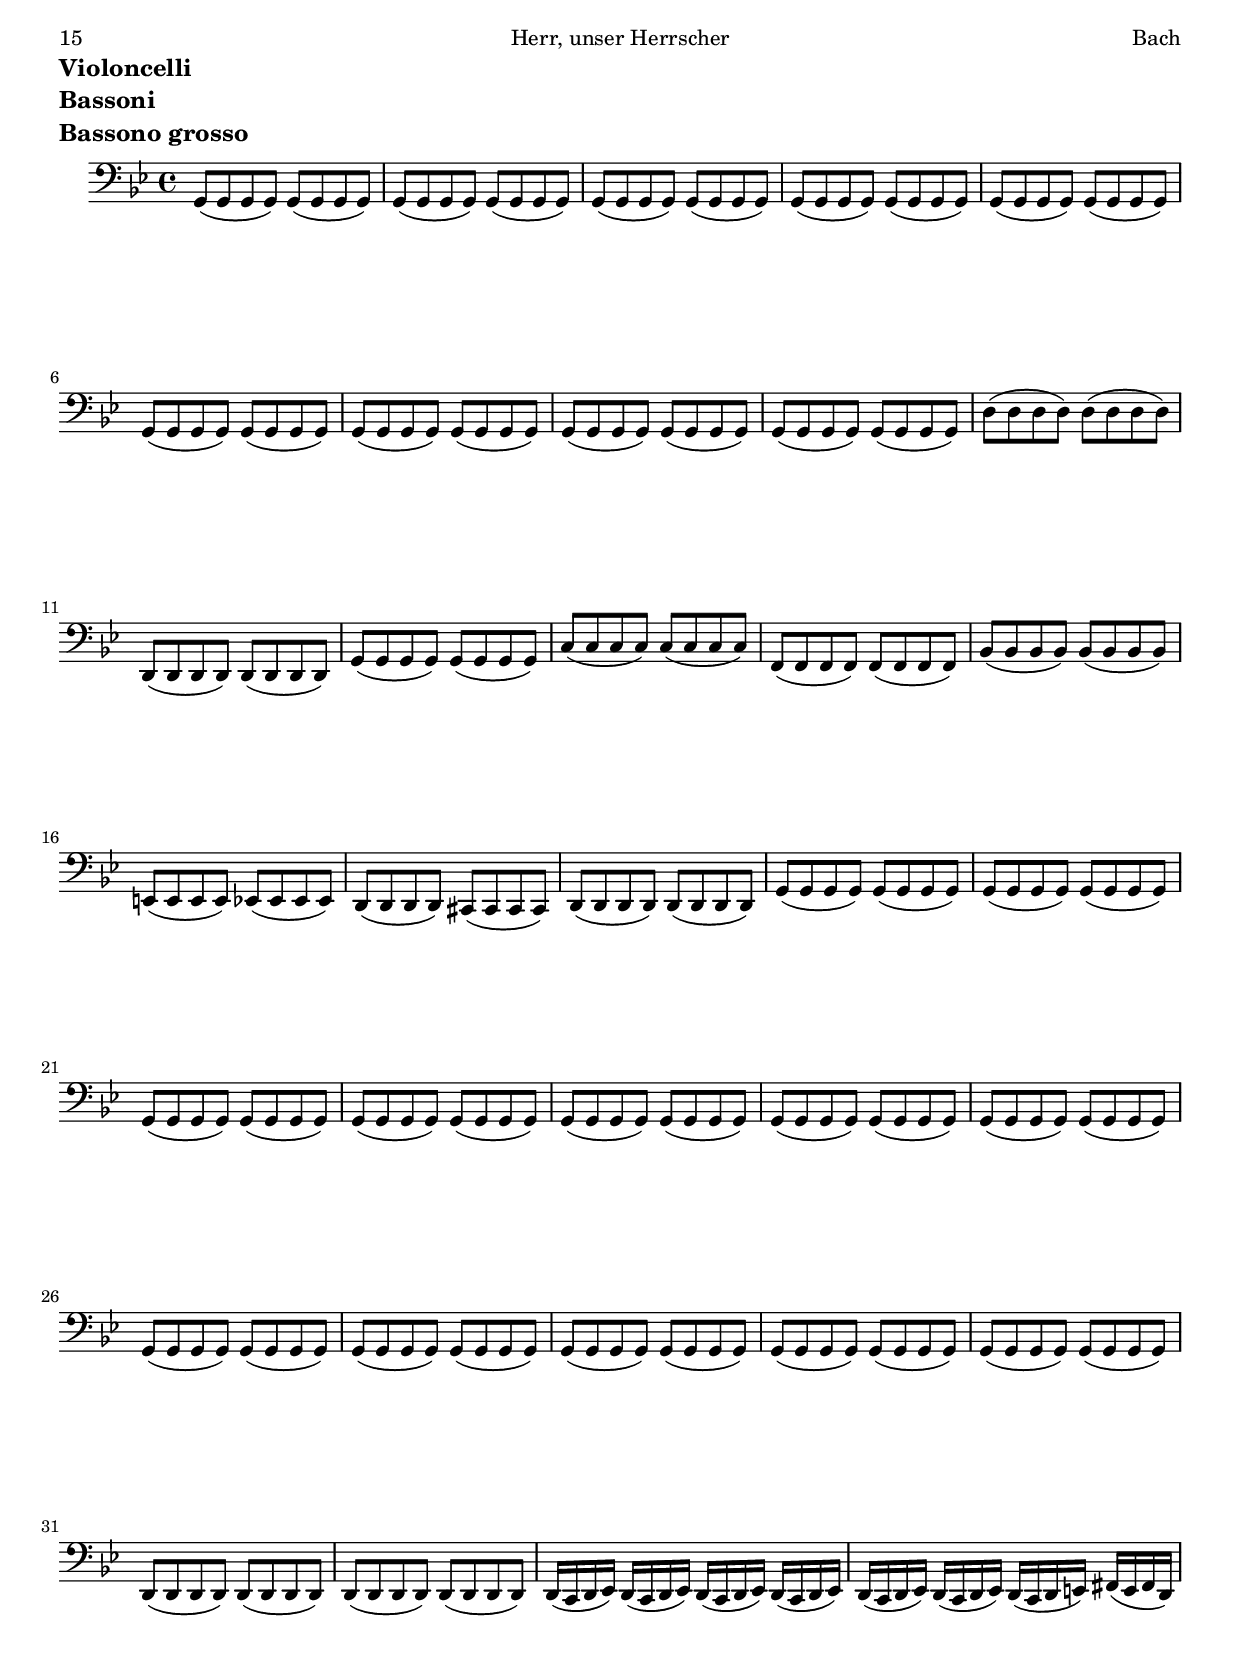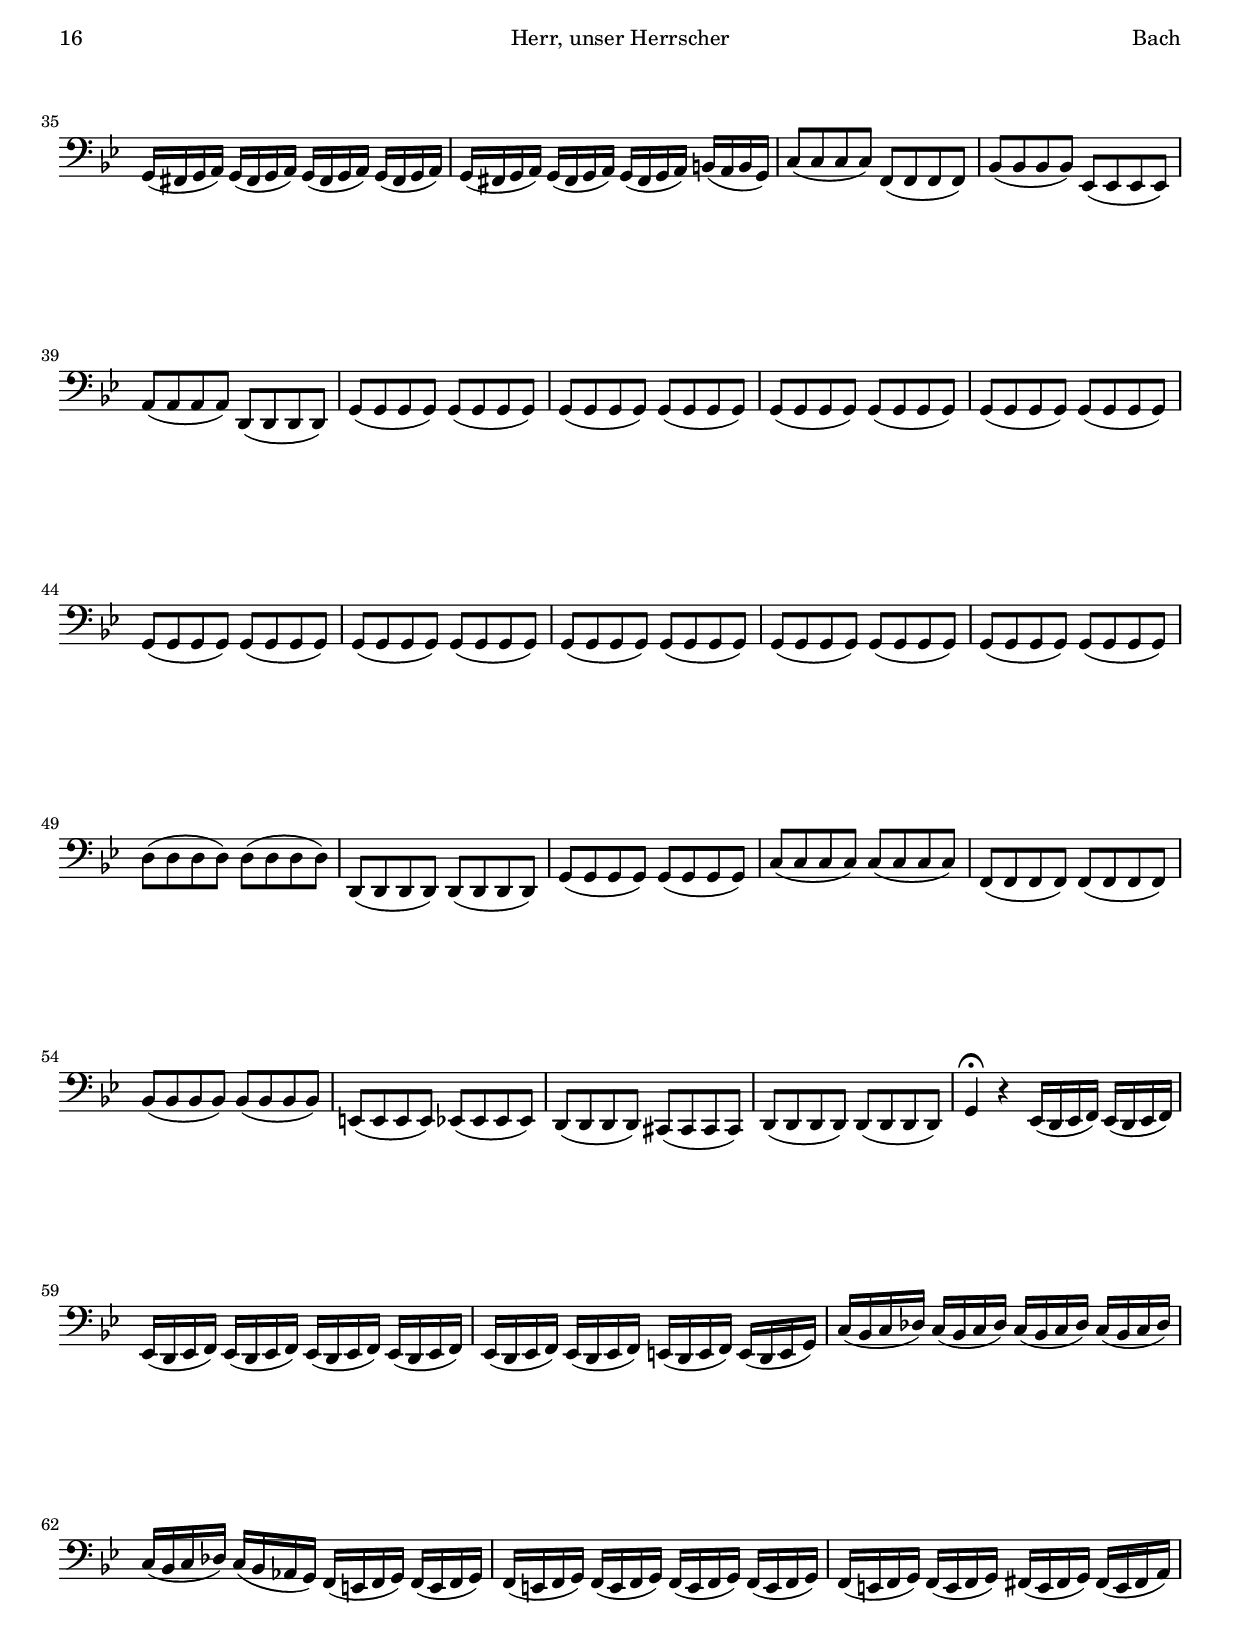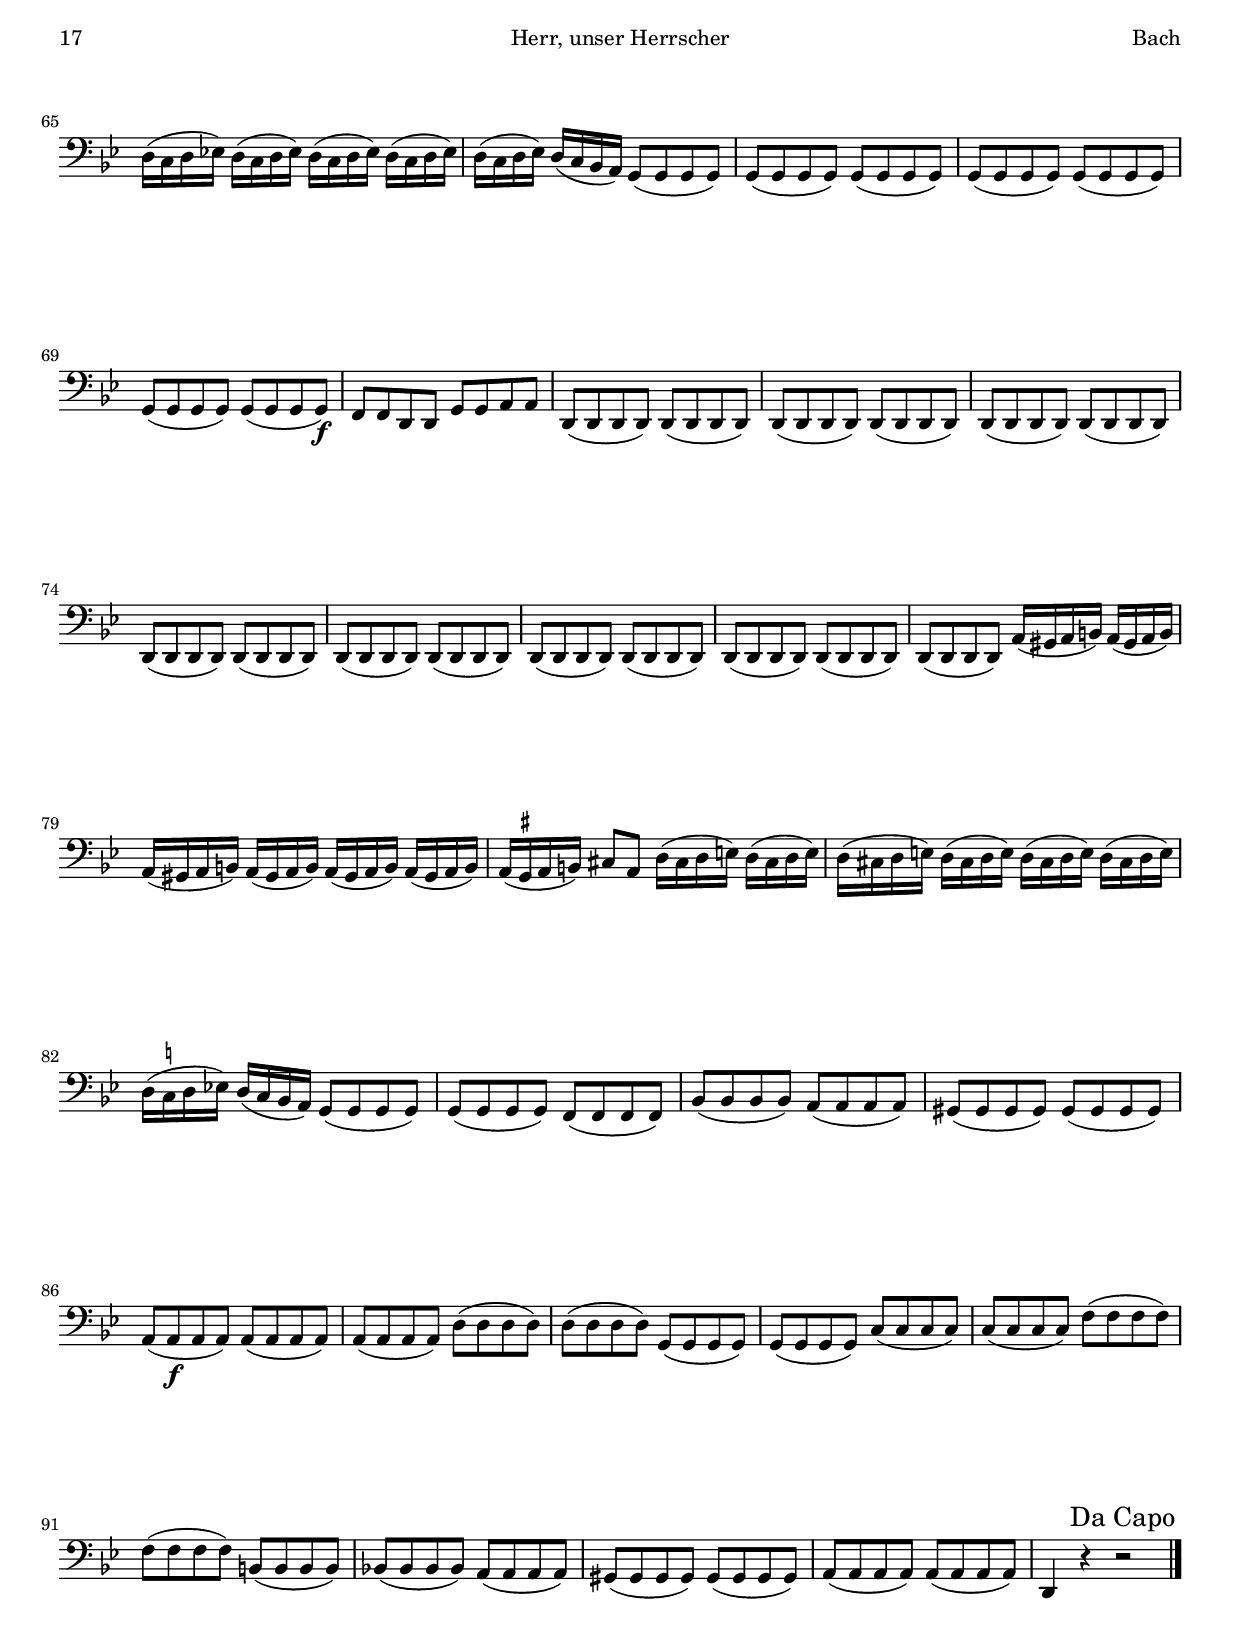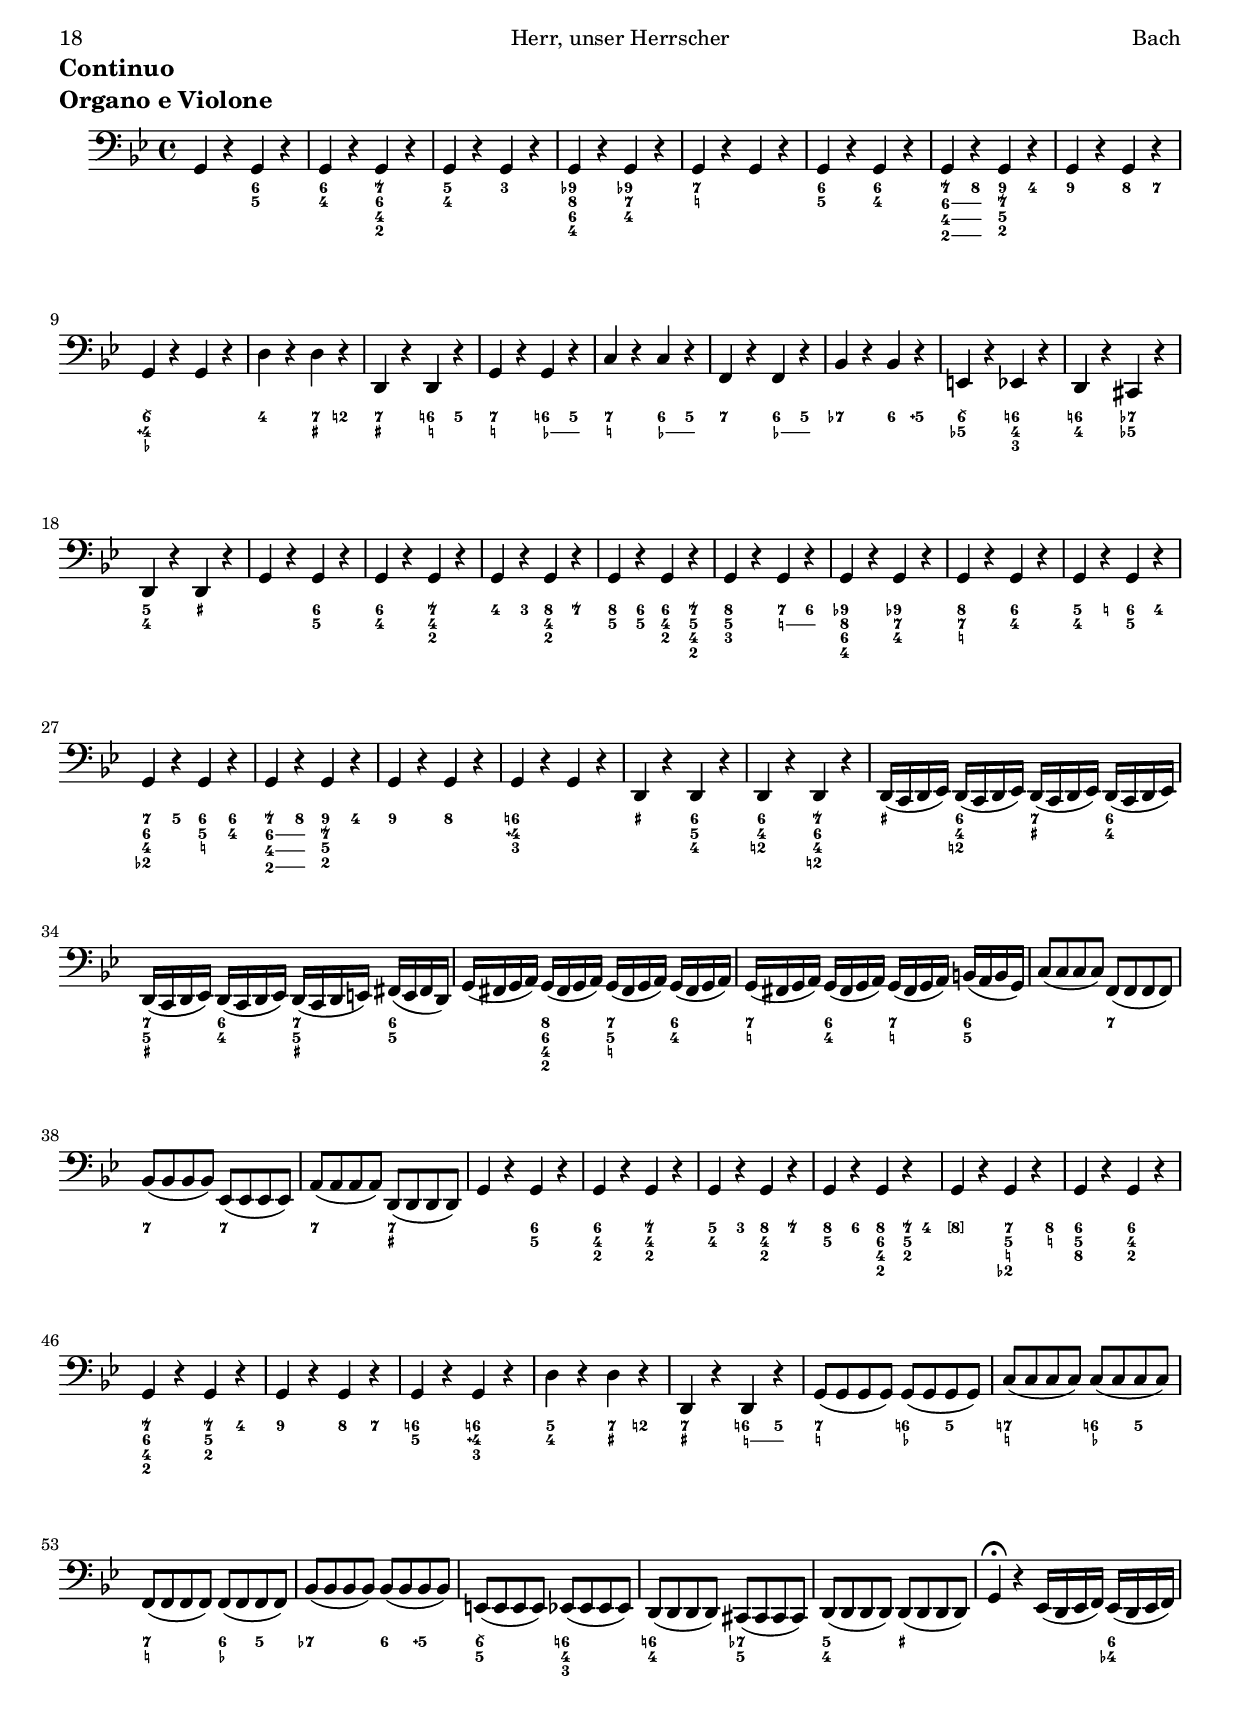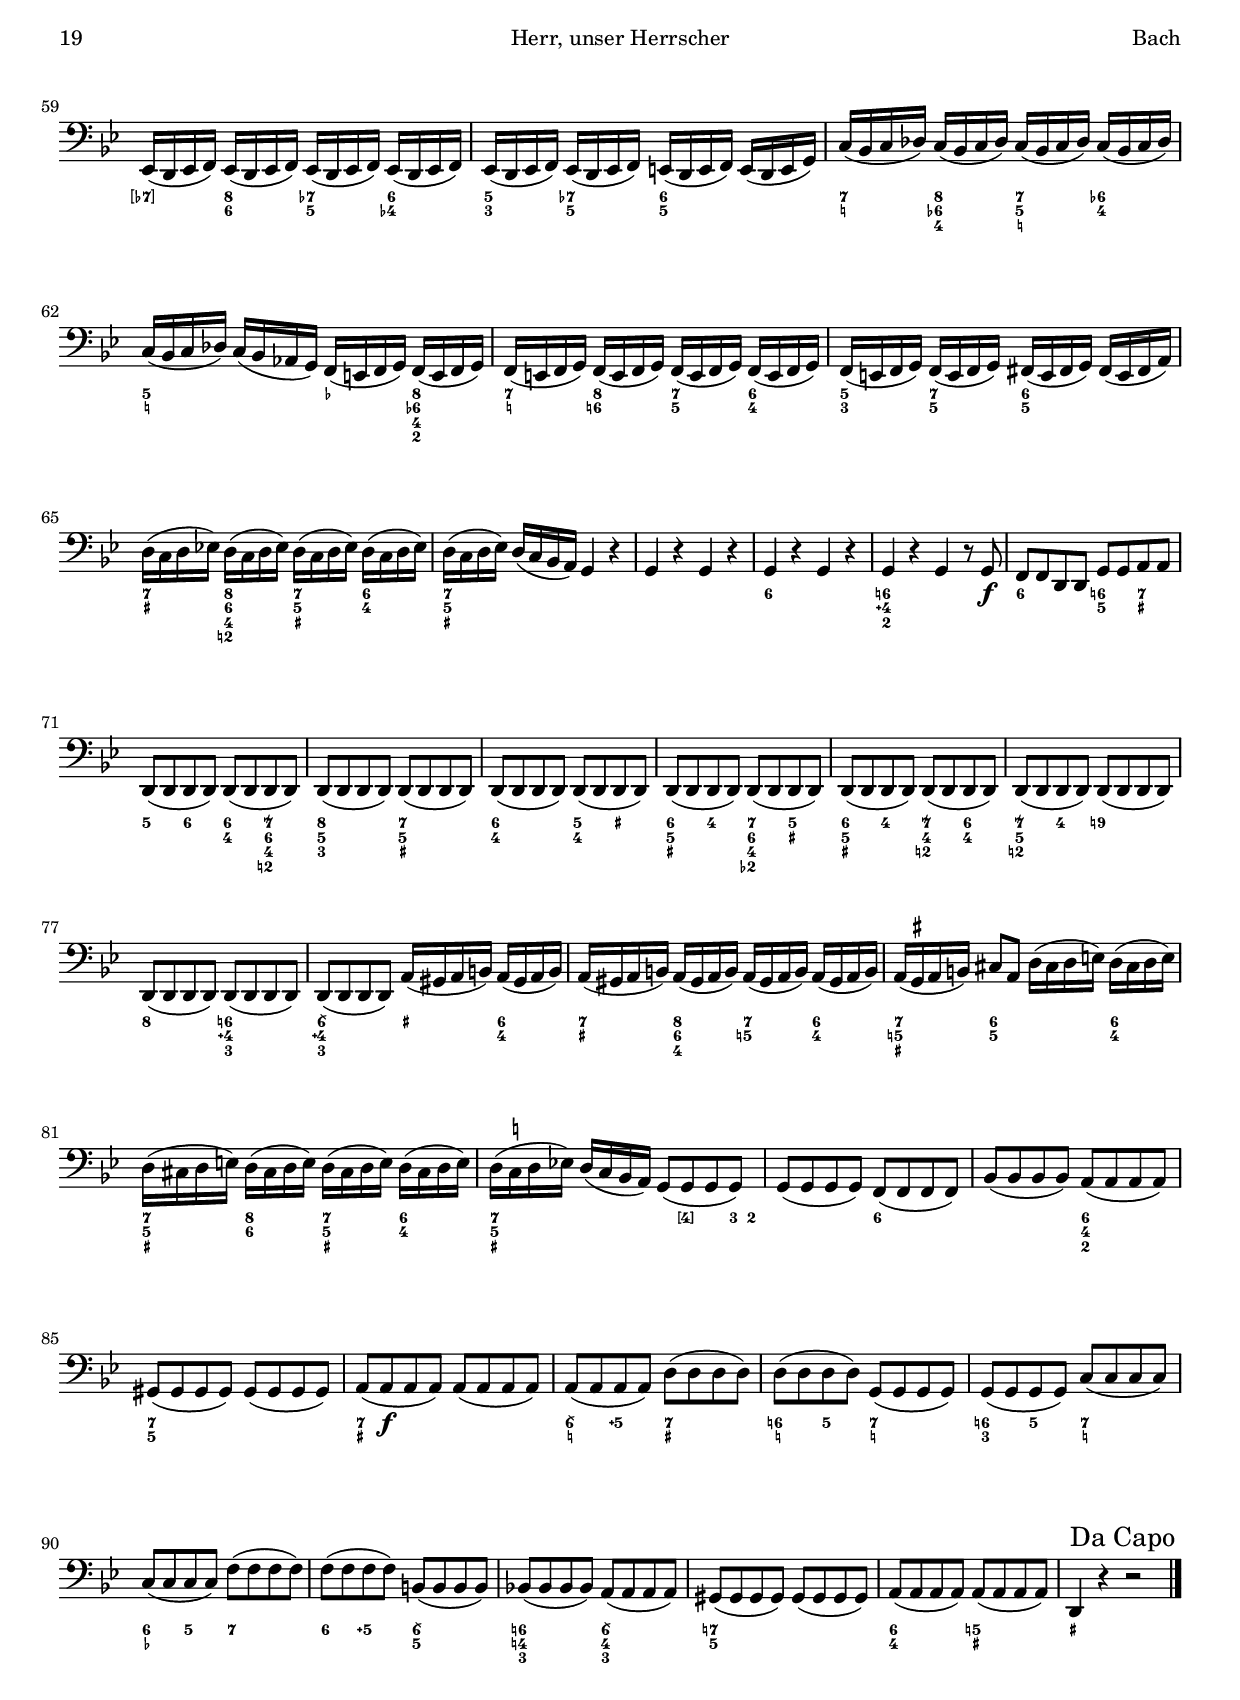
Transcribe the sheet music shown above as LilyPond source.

\version "2.18.0"

#(set-default-paper-size "a4")
#(set-global-staff-size 18.5)
#(ly:set-option 'point-and-click #f)

italicas=\override LyricText.font-shape = #'italic
rectas=\override LyricText.font-shape = #'upright
ss=\once \set suggestAccidentals = ##t
mtempo={\tempo 4 = 60 }
pfermata=\markup{"(" \musicglyph #"scripts.ufermata" ")"}
showMultiRests = { \set Staff.keepAliveInterfaces = #'( rhythmic-grob-interface multi-measure-rest-interface lyric-interface stanza-number-interface percent-repeat-interface) }
hideMultiRests = \unset Staff.keepAliveInterfaces
noados=\once \set Staff.aDueText = #""


htitle="Herr, unser Herrscher"
hcomposer="Bach"

%{
\header {
	title=\markup{\fontsize #3 "1. Herr, unser Herrscher"}
	subtitle="Johannes-Passion"
        subsubtitle=\markup{\raise #.8 "BWV 245" \vspace #1 }
        composer="Johann Sebastian Bach (1685-1750)"
       %opus="(-)"
	%poet=\markup{"BWV 245"}
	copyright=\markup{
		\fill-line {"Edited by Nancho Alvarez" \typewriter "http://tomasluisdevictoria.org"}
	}
%	tagline=""
}
%}
global={
  \compressFullBarRests
  \key bes \major \time 4/4 \skip 1*95 \bar "|."
  \override Score.RehearsalMark.self-alignment-X=#right
  \mark \markup{"Da Capo"}
}

cantus=\relative c'''{
        \set autoBeaming = ##f
        R1*18
        g4 r ees r
        c  r r fis,8 fis
        g16[ fis g a] g[ fis g bes] a[ g a bes] a[ g a c]
        bes[ a bes c] bes[ a bes d] c[ bes c d] c[ bes c ees]
        d8 g, r4 r g'
        r4 ees r c
        r b8 b c16[ b c d] c[ b c ees]
        d[ c d ees] d[ c d f] ees[ d ees f] ees[ d ees g]
        f[ ees f g] f[ ees f aes] g8 c, c d
        ees4 r8 ees d c d a
        bes16[ a bes c] bes[ a bes c] d8 bes16 g g'8 g
        cis,16[ b cis d] cis[ b cis d] e8 g, bes a
        fis4 r r2
        R1*3
        g'4 g,8 a b ees4 d16[ c]
        d8 g4 f16[ ees] f8 d b g
        g' ees r4 r8 a, bes c
        d16[ c d f] e[ g fis a] g8 g, a bes
        c16[ bes c ees!] d[ fis e g] fis8 d a d
        bes8 g g'4 r ees
        r c r fis,8 fis
        g16[ fis g a] g[ fis g bes] a[ g a bes] a[ g a c]
        bes[ a bes c] bes[ a bes d] c[ bes c d] c[ bes c ees]
        d8 g, d' f!16[ ees] f4 r8 f
        ees8[ d] c[ bes] a[ g] a[ bes]
        c[ bes] a[ g] fis4 d'
        r4 d16[ c] bes[ a] bes8 g r4
        g'4 r r8 e8 cis8. d16
        d8 a r4 r2
        r4 a8 a d d d d
        d16[ c d ees] d[ ees d c] bes[ a bes c] bes[ c bes a]
        g8 g g g c c c c
        c16[ bes c d] c[ d c bes] aes[ g aes bes] aes[ bes aes g]
        f8 f f f bes bes bes bes
        bes16[ a bes c] bes[ c bes a] g8 g c a
        r4 d8 g, r4 g' ~
        g8[ fis] g[ e] fis4. g8
        g4^\fermata r4 r2
        R1
        r2 c,4 c,8 d
        e8 aes4 g16[ f] g8 c4 bes16[ aes]
        bes8 des4 c16[ bes] aes4 r
        f'4 f,8 g a! d!4 c16[ bes]
        c8 ees4 d16[ c] d4 r
        r d d,8 e16[ fis] g8 bes
        a8[ fis] d[ a'] bes g bes d
        g4 d^\p bes g
        ees4 ees8[ f] g[ ees] d[ cis]
        cis2 r4 r8 cis8^\f 
        d16[ cis d e] d[ cis d f] e[ d e f] e[ d e g]
        f[ e f g] f[ e f a] g[ f g a] g[ f g bes]
        a8 d, a' bes c4 r8 d
        g,16[ fis g a] g[ fis g bes] a[ g a bes] a[ g a c] 
        bes[ a bes c] bes[ a bes d] c[ bes c d] c[ bes c ees]
        d8 g, g a bes g'16[ f] e8 d
        cis8[ b] cis[ a] d d, f[ a]
        d8[ a'16 g] f8.[ e16] d8.[ c16] b8.[ a16]
        gis4. a8 a4 r
        a'4 a,8 b cis8 f4 e16[ d]
        e8 g4 f16[ e] f4 r
        r2 d4 d,8 e
        fis8 a4 g16[ fis] g8 c4 bes16[ a]
        bes4 r8 d, f! a d4 ~
        d f^\p d8.[ cis16] d4
        d8[ b] gis[ f!] d4. d8
        cis8 e^\f e'4 ~ e16[ d e f] e[ f e d]
        c[ b c d] c[ d c bes] a8 a c a
        d8 d, d'4 ~ d16[ c d ees] d[ ees d c]
        bes![ a bes c] bes[ c bes a] g8 g bes g
        c8 c, c'4 ~ c16[ bes c d] c[ d c bes]
        a[ g a bes] a[ bes a g] f8 d f d
        g8 d' bes g r4 r8 a
        b16[ a b cis] b[ a b cis] d[ cis d e] d[ cis d e]
        f[ e d cis] d8 b cis4. d8
        d4 r r2
}

altus=\relative c''{
        \set autoBeaming = ##f
        R1*18
        bes4 r bes r
        a4 r r d,8 d
        d16[ c d ees] d[ c d g] ees[ d ees f] ees[ d ees c]
        g'[ fis g a] g[ fis g bes] a[ g a bes] a[ g a c]
        bes8 d, r4 r g
        r4 g r f
        r d8 g g16[ f g aes] g[ f g ees]
        aes[ g aes bes] aes[ g aes f] g[ f g aes] g[ f g ees]
        aes8 g aes d, g ees g g
        fis4 r8 c' a fis d fis
        g16[ fis g a] g[ fis g a] bes8 g16 g g8 bes
        e,16[ d e f] g[ f g a] bes8 e, e e
        a,4 r r2
        R1*2
        d'4 d,8 e fis a4 g16[ fis]
        g8 d r4 r2
        g4 g8 a b d4 c16[ b]
        c8 g r4 f r
        f r ees r
        ees r r8 fis a fis
        d8 d d'4 r bes
        r a r d,8 d
        d16[ c d ees] d[ c d g] ees[ d ees f] ees[ d ees c]
        g'[ fis g a] g[ fis g bes] a[ g a bes] a[ g a c]
        bes8 d, g g b4 r8 g
        g4 g c8[ bes] a[ g]
        a[ d,] ees[ d] d4 r
        d'4 r4 d16[ c] bes[ a] bes8 g
        r4 e r8 g e8. d16
        d8 d d d a' a a a
        a16[ g a bes] a[ bes a g] f[ ees f g] f[ g f ees]
        d8 d d d g g g g
        g16[ f g a] g[ a g f] ees[ d ees f] ees[ f ees d]
        c8 c c c f f f f
        f16[ ees f g] f[ g f ees] d[ c d ees] d[ ees d c]
        bes8 g bes' g r4 g8 ees
        r4 g8 d r4 bes'8 bes
        a2 a
        bes4^\fermata r4 r2
        r2 ees4 ees,8 f
        g8 bes4 aes8 g c4 bes16[ aes]
        bes4 r c c,8 d
        e8 g4 f16[ e] f8 des'4 c16[ bes]
        c4 r f,4 f8 g
        a8 c4 bes8 a8 d4 c16[ bes]
        c4 r d d,8 e
        fis8 a4 g16[ fis] g8 ees'4 d16[ c]
        bes4 r8 g, bes d g d^\p
        bes8 bes bes d ees[ bes] bes[ a]
        a2 r4 r8 a^\f
        a16[ g a bes] a[ g a c] bes[ a bes d] cis[ b cis e]
        d[ cis d e] d[ cis d f] e[ d e f] e[ d e g]
        f8. g16 f8 ees! d4 r8 d
        d16[ c d ees] d[ c d f] ees[ d ees f] ees[ d ees c]
        d[ c d ees] d[ c d g] ees8[ d] ees[ a,]
        d[ bes] d4 cis r8 g'
        e8[ d] a' a a16[ g! a bes] a[ g a bes]
        a[ gis a b] a[ gis a b] gis[ fis gis a] gis[ fis gis a]
        b8 d, b f' e4 r
        R1
        r2 d'4 d,8 e
        fis8 bes4 a16[ g] a8 d4 c16[ bes]
        c8[ a] fis[ d] g4 r8 d % en otras edicion el sol es un re agudo
        g bes d4 a^\p f
        d4 bes2 bes4
        b2. b4
        a8 e'^\f g e a a a a 
        a16[ g a bes!] a[ bes a g] fis[ e fis g] fis[ g fis e]
        d8 d f! d g g, g'4 ~
        g16[ f g a] g[ a g f] e[ d e f] e[ f e d]
        c8 c ees! c f f, f'4 ~
        f16[ e f g] f[ g f e] d[ cis d e!] d[ e d c]
        bes!8 g' r d fis a r d,
        d16[ cis d e] d[ cis d e] f[ e f g] f[ e f e]
        d[ cis d e] f[ e] f[ g] a4. a8
        a4 r r2
}

tenor=\relative c'{
        \set autoBeaming = ##f
        R1*18
        d4 r g r
        fis r r a,8 a
        g8[ d'16 c d8 bes] c16[ bes c d] c[ bes c a]
        d[ c d ees] d[ c d bes] ees8 c a fis'
        d bes r4 r d4
        r4 ees r aes
        r g8 g, c16[ d ees f] ees[ d ees c]
        f[ ees f g] f[ ees f aes] g8 b, c c
        c b b d d g, ees' d
        c4 r8 g d' d a d
        d16[ c d ees] d[ c d ees] d8 d16 c d8 d
        g4 ~ g16[ a g f] e8 e g, g
        d'4 r r2
        R1
        r2 d4 d,8 e
        fis8 bes4 a16[ g] a8 c4 bes16[ a]
        bes8 g r4 g'4 g,8 a
        b8 ees4 d16[ c] d8 f4 ees16[ d]
        ees8 c r4 c4 r
        bes r bes r
        a r r8 a d a
        bes bes g4 r g'
        r fis r a,8 a
        g8[ d'16 c d8 bes] c16[ bes c d] c[ bes c a]
        d[ c d ees] d[ c d bes] ees8 c a fis'
        d8 bes bes bes d4 r8 b
        c8[ g] c[ d] ees[ d] c[ bes]
        ees[ d] c[ d] a4 r
        r d r d16[ c] bes[ a]
        bes8 g r4 bes4 g8 bes
        a a r4 r a8 a
        d d d d d16[ c d ees] d[ ees d c]
        b16[ a b c] b[ c b a] g8 g g g
        c8 c c c c16[ bes c d] c[ d c bes]
        a[ g a bes] a[ bes a g] f8 f f f
        bes bes bes bes bes16[ a bes c] bes[ c bes a]
        \override AccidentalSuggestion.avoid-slur = #'outside
        g[ \ss fis g a] g[ a g \ss f] ees8 ees ees' c
        r4 b8 g r4 g8 g
        d'2 d
        d4^\fermata r r2
        ees4 ees,8 f g8 c4 bes16[ aes]
        bes8 des4 c16[ bes] c4 r
        R1
        r2 f4 f,8 g
        a8 d4 c16[ bes] c8 f4 ees16[ d]
        ees8[ c] a[ g] fis4 r
        d' d,8 e fis8 bes4 a16[ g]
        a8 c4 bes16[ a] g4 r8 g
        bes d g4 d^\p bes
        g8 g4 aes8 bes8[ g] f[ e]
        e2 r4 r8 e^\f
        f16[ e f g] f[ e f a] g[ f g a] g[ f g e]
        f[ g a bes] a[ g a f] bes8[ g'] cis,[ e]
        a,8[ d] c![ bes] a4 r8 a
        bes16[ a bes c] bes[ a bes d] c[ bes c d] c[ bes c ees]
        d8 fis, g4. fis8 fis a
        a d, bes' a g4 r8 bes
        a8[ f'] e8 cis f16[ e f g] f[ e f g]
        f[ e f e] f[ e f8] b,16[ a b c] d[ c d e!]
        f8 b, d16[ cis] d8 cis4 r
        r2 a'4 a,8 b
        cis8 e4 d16[ cis] d4. c16[ bes!]
        a4 d d,8 e fis bes
        a8[ fis] d[ a'] bes d, g bes
        d4 g,^\p f! d
        f4 f f2 ~
        f f
        e8 r r4 r8 e^\f g e
        a8 a a a a16[ g a bes] a[ bes a g]
        f![ e! f g] f[ g f e] d8 d f d
        g8 g g'4 ~ g16[ f g a] g[ a g f]
        ees![ d ees f] ees[ f ees d] c8 c ees c
        f f, f'4 ~ f16[ e f g] f[ g f e]
        d8 d r d d fis, r a
        f'!16[ e f g] f[ e f e] d[ e d cis] d4 ~
        d16[ e f g] a8 d, e4. e8
        fis4 r r2
}

bassus=\relative c'{
        \set autoBeaming = ##f
        R1*18
        g4 r bes r
        ees4 r r d8 c
        bes8[ a bes g] a[ g a fis]
        g[ a bes g] c8 a d d,
        g g, r4 r b'
        r4 c r d
        r4 g,8 d ees8[ g ees c]
        b[ d b g] c8 d ees c
        d16[ c d ees] d[ c d f] ees8 c c' bes!
        a8 bes a g fis[ a] fis[ d]
        g8[ g, bes d] g8 g16 a bes8 bes16[ a]
        g[ a g f] e[ f e d] cis8 cis cis cis
        d4 r r2
        R1
        d'4 d,8 e fis bes4 a16[ g]
        a8 d4 c16[ bes] c8 a fis d
        g g, r4 r2
        R1
        r8 c d ees f16[ ees f a] g[ bes a c]
        bes8 bes, c d ees16[ d ees g] fis[ a g bes]
        a8 a, bes c d16[ c d e] fis8[ d]
        g8 g, bes'4 r g
        r ees' r d8 c
        bes8[ a bes g] a[ g a fis]
        g[ a bes g] c8 a d d,
        g8 g, g' g aes4 r8 g
        c8[ bes] a[ bes] c[ d] ees8 g,
        fis g a bes c[ a] fis[ d]
        g4 r d' r
        d16[ c] bes[ a] bes8 g r g bes g
        d' d, r4 r2
        r r4 d8 d
        g8 g g g g16[ f g a] g[ a g f]
        e[ d e f] e[ f e d] c8 c c c
        f f f f f16[ ees f g] f[ g f ees]
        d[ c d ees] d[ ees d c] bes8 bes d bes
        r4 g'8 e r4 c'8 ees!
        d8 cis d b cis4. cis8
        d2 d,
        g4^\fermata r ees'4 ees,8 f
        g8 c4 bes16[ aes] bes8 ees4 des16[ c]
        des8[ bes] g[ f] e4 r
        c'4 c,8 d e8 aes4 g16[ f]
        g8 bes4 aes16[ g] f4 r
        R1
        r2 d'4 d,8 e 
        fis8 bes4 a16[ g] a8 d4 c16[ bes]
        c8 ees4 d16[ c] bes4 r
        r8 g, bes d g4 r8 g^\p
        g ees bes aes g4 g
        g2 r4 r8 g'^\f
        f8[ e f d] bes[ g a a']
        d,[ e f d] g[ bes] e,[ cis]
        f8[ bes] a[ g] fis4 r8 d
        d'8[ a bes g] fis[ a ~ a g16 fis]
        g8[ a] bes8 g a16[ g a bes] a[ g a c]
        bes8 d g, f e4 r8 g
        g8[ f] g a16[ e] f[ g f e] f[ g f e]
        f8 d r a' d d d d,
        d4 r a' a,8 b
        cis8 f4 e16[ d] e8 a4 g16[ f]
        g8[ e] cis[ a] d4 r
        d'4 d,8 e fis8 bes4 a16[ g]
        a8 c4 bes16[ a] g4 r
        r8 d g bes d4 a^\p
        f4 d bes8[ a] a[ gis]
        gis2. gis4
        a4 r r2
        r8 a'^\f c a d d d d
        d16[ c d e] d[ e d c] b[ a b c] b[ c b a]
        g8 g bes! g c c, c'4 ~
        c16[ bes c d] c[ d c bes] a[ g a bes] a[ bes a g]
        f8 f a f b, b' d b
        g8 g r bes! a[ d, fis a]
        d8 d16[ cis d8] b8 gis4. gis8
        a2 a,
        d4 r r2
}

textocantus=\lyricmode{
Herr Herr Herr 
un -- ser
Her -- _ _ _ _ _ _ _ _ scher
Herr Herr Herr
un -- ser Herr -- _ _ _ _ _ _ _ _ scher,
des -- sen Ruhm
in al -- len Lan -- den
herr -- _ _ lich, 
in al -- len Lan -- _ _ den herr -- lich ist!
Herr,
un -- ser Herr -- _ _ _ _ _ _ scher,
un -- ser Herr -- scher
Herr,
un -- ser Herr -- _ _ scher,
un -- ser Herr -- _ _ scher,
un -- ser Herr -- scher,
Herr Herr Herr
un -- ser Herr -- _ _ _ _ _ _ _ _ scher,
des -- sen Ruhm in al -- len Lan -- den
herr -- lich ist!
Herr
un -- ser Herr -- scher
Herr Herr,
un -- ser Herr -- scher
des -- sen Ruhm in al -- len
Lan -- _ _ _ _ den,
des -- sen Ruhm in al -- len
Lan -- _ _ _ _ den,
des -- sen Ruhm in al -- len
Lan -- _ _ den
herr -- lich
herr -- lich
herr -- lich,
herr -- lich ist!
Zeig' uns durch dei -- _ ne Pas -- _ _ _ _ si -- on
daß du,
der wah -- _ re Got -- _ tes -- sohn
daß du,
der wah -- re Got -- tes -- sohn,
zu al -- ler Zeit,
auch in der größ -- ten Nie -- drig -- keit
ver -- herr -- _ _ _ _ _ _ _ _ licht wor -- den bist
ver -- herr -- _ _ _ _ _ _ _ _ licht wor -- den bist,
ver -- herr -- licht
wor -- den bist,
ver -- herr -- _ _ _ licht
wor -- den bist
zeig' und durch dei -- _ ne 
Pas -- _ si -- on
daß du,
der wah -- _ re Got -- _ tes -- sohn
zu al -- ler Zeit,
auch in __ der größ -- ten Nie -- drig -- keit,
ver -- herr -- _ _ _ _ licht
wor -- den bist,
ver -- herr -- _ _ _ _ licht wor -- den bist,
ver -- herr -- _ _ _ _ licht 
wor -- den bist,
ver -- herr -- licht
ver -- herr -- _ _ _ _ _ licht wor -- den bist.
}

textoaltus=\lyricmode{
Herr Herr Herr 
un -- ser Herr -- _ _ _ _ _ _ _ _ scher
Herr Herr Herr
un -- ser Herr -- _ _ _ _ _ _ scher,
un -- ser Herr -- scher,
des -- sen Ruhm
in al -- len Lan -- den
herr -- _ _ lich,
in al -- len Lan -- _ _ den
herr -- lich ist!
Herr,
un -- ser Herr -- _ _ _ scher
Herr,
un -- ser Herr -- _ _ _ scher
Herr
Herr
Herr
Herr
Herr,
un -- ser Herr -- scher,
Herr Herr Herr
un -- ser Herr -- _ _ _ _ _ _ _ _ scher,
des -- sen Ruhm
in al -- len Lan -- den
herr -- lich ist!
Herr
un -- ser Herr -- scher
Herr Herr,
un -- ser Herr -- scher,
des -- sen Ruhm in al -- len
Lan -- _ _ _ _ den,
des -- sen Ruhm in al -- len
Lan -- _ _ _ _ den,
des -- sen Ruhm in al -- len
Lan -- _ _ _ _ den
herr -- lich
herr -- lich
herr -- lich
herr -- lich,
herr -- lich ist!
Zeig' uns durch
dei -- _ ne Pas -- _ si -- on
zeig' uns durch dei -- _ ne Pas -- _ si -- on
daß du,
der wah -- _ re Got -- _ tes -- sohn
daß du,
der wah -- _ re Got -- _ tes -- sohn
zu al -- ler Zeit,
auch in der größ -- ten Nie -- drig -- keit
ver -- herr -- _ _ _ _ _ _ _ _ licht wor -- den bist
ver -- herr -- _ _ _ _ _ _ licht
wor -- den bist
ver -- herr -- licht,
ver -- herr -- _ _ _ _ _ _ licht wor -- den bist
daß du,
der wah -- _ re Got -- _ _ _ tes -- sohn
zu al -- ler Zeit,
auch in der größ -- ten
Nie -- drig -- keit,
ver -- herr -- licht wor -- den bist,
ver -- herr -- _ _ _ _ licht wor -- den bist,
ver -- herr -- _ _ _ _ licht
wor -- den bist,
ver -- herr -- _ _ _ _ licht
ver -- herr -- licht
ver -- herr -- _ _ _ _ _ licht wor -- den bist.
}

textotenor=\lyricmode{
Herr Herr Herr
un -- ser Herr -- _ _ _ _ _ scher,
un -- ser Herr -- scher
Herr Herr Herr
un -- ser Herr -- _ _ _ _ scher,
un -- ser Herr -- scher,
un -- ser Herr -- scher,
des -- sen
Ruhm
in al -- len Lan -- den
herr -- _ _ lich,
in al -- len
Lan -- _ den herr -- lich ist!
Herr, un -- ser Herr -- _ _ _ _ _ _ scher
Herr, un -- ser Herr -- _ _ _ _ _ _ scher
Herr
Herr
Herr
Herr
Herr, un -- ser
Herr -- scher,
Herr
Herr Herr 
un -- ser Herr -- _ _ _ _ _ scher,
un -- ser Herr -- scher,
des -- sen
Ruhm
in al -- len Lan -- den
herr -- lich ist!
Herr un -- ser Herr -- scher
Herr, un -- ser Herr -- scher
des -- sen Ruhm
in al -- len Lan -- _ _ _ _ den,
des -- sen
Ruhm in al -- len Lan -- _ _ _ _ den,
des -- sen Ruhn in al -- len 
Lan -- _ _ _ _ den
herr -- lich
herr -- lich
herr -- lich,
herr -- lich ist!
Zeig' uns durch dei -- _ ne Pas -- _ si -- on
daß du,
der wah -- _ re Got -- _ _ _ tes -- sohn
daß du,
der wah -- _ re Got -- _ tes -- sohn
zu al -- ler Zeit,
auch in der größ -- ten Nie -- drig -- keit
ver -- herr -- _ _ _ _ _ _ licht
wor -- den bist
ver -- herr -- _ _ _ _ licht
wor -- den bist,
ver -- herr -- licht wor -- den bist
ver -- herr -- licht,
ver -- herr -- _ _ _ _ _ _ licht
wor -- den bist
zeig' uns durch
dei -- _ ne Pas -- si -- on,
daß du,
der wah -- re Got -- tes -- sohn,
zu al -- ler Zeit,
auch in der größ -- ten Nie -- drig -- keit
ver -- herr -- licht
wor -- den bist,
ver -- herr -- _ _ _ _ licht wor -- den bist,
ver -- herr -- _ _ _ _ licht
wor -- den bist,
ver -- herr -- _ _ licht
ver -- herr -- licht
ver -- herr -- _ _ _ _ licht
wor -- den bist.
}

textobassus=\lyricmode{
Herr Herr Herr
un -- ser Herr -- _ _ _ scher,
un -- ser Herr -- scher
Herr Herr Herr
un -- ser Herr -- _ _ scher,
un -- ser Herr -- _ _ scher,
des -- sen Ruhm in al -- len
Lan -- den
herr -- _ lich,
in al -- len Lan -- _ _ den
herr -- lich ist!
Herr,
un -- ser Herr -- _ _ _ _ _ _ scher,
un -- ser Herr -- scher
Herr, un -- ser Herr -- _ _ scher,
un -- ser Herr -- _ _ scher,
un -- ser Herr -- _ _ scher,
Herr Herr Herr un -- ser
Herr -- _ _ _ scher,
un -- ser Herr -- scher,
des -- sen Ruhm
in al -- len Lan -- den,
in al -- len Lan -- den herr -- lich ist!
Herr un -- ser Herr -- scher
Herr, un -- ser
Herr -- scher
des -- sen Ruhm in al -- len
Lan -- _ _ _ _ den,
des -- sen Ruhm in al -- len
Lan -- _ _ _ _ den
herr -- lich
herr -- lich
des -- sen Ruhm in al -- len
Lan -- den herr -- lich ist!
Zeig' uns durch
dei -- _ ne Pas -- _ _ _ si -- on
zeig' uns durch dei -- _ ne Pas -- _ si -- on
daß du,
der wah -- _ re Got -- _ _ _ _ tes -- sohn
zu al -- ler Zeit
auch in der größ -- ten Nie -- drig -- keit
ver -- herr -- _ _ _ licht
wor -- den bist
ver -- herr -- _ _ licht,
ver -- herr -- _ _ licht wor -- den bist
ver -- herr -- licht,
ver -- herr -- _ _ licht
ver -- herr -- licht wor -- den bist
zeit' und durch dei -- _ ne Pas -- _ _ _ si -- on
daß du,
der wah -- _ re Got -- _ tes -- sohn
zu al -- ler Zeit,
auch in der größ -- ten
Nie -- drig -- keit
ver -- herr -- licht wor -- den bist,
ver -- herr -- _ _ _ _ licht
wor -- den bist,
ver -- herr -- _ _ _ _ licht
wor -- den bist,
ver -- herr -- licht wor -- den
ver -- herr -- _ licht,
ver -- herr -- licht
wor -- den bist.
}


flautauno = \relative c'' {
  r2 ees ~
  ees4 c fis,2
  g2. g'4 ~
  g4 c, f2 ~
  f1
  ees ~
  ees2 d4 c
  bes2 bes' ~
  bes4 g cis,2
  d2 c'! ~
  c b4 a
  b2 bes ~
  bes a4 g
  a2 aes ~
  aes g4 fis
  g1 ~
  g ~
  g2 fis
  g4 r ees2 ~
  ees4 c fis,2
  g4 g'2 fis4
  g ees2 d8 c
  bes4 d g2 ~
  g4 c, f2 ~
  f ees
  d2. c4
  f2 ees ~
  ees d4 c
  bes2 bes' ~
  bes4 g e2
  fis4 d bes'2 ~
  bes4 g cis,2
  d4 r r d(
  c bes a c
  bes) g'( f ees 
  d4 c b d
  c) r a'2 ~
  a g ~
  g fis
  g4 r ees2 ~
  ees4 c fis,2
  g4 g'2 fis4
  g4 ees2 d8 c
  bes4 g' f!2
  ees1 ~
  ees2 d4 c
  bes2 bes' ~
  bes4 g cis,2
  d c'! ~
  c b4 a
  b2 bes ~
  bes2 a4 g
  a2 aes ~
  aes g4 fis
  g1 ~
  g ~
  g2 fis
  g4^\fermata r4 r ees-\p(
  des c bes aes
  g4 bes2) c4(
  bes aes g f 
  e g8 c, f4) r
  r f'( ees d
  c ees d) r
  r d( c bes 
  a c) bes16( a bes c) bes( a bes c)
  bes( a bes c) bes( a bes c) bes( a bes c) bes( a bes c)
  bes4 r r2
  R1
  r4 f-\f e cis'
  d bes'2 a8 g
  f2 fis
  g2. fis4
  bes2. a4 ~
  a g cis, d
  e1
  d4 c b2
  d e4 a-\p(
  g f e d
  cis e d) r
  r d( c bes
  a c) bes16( a bes c) bes( a bes c)
  bes( a bes c) bes( a bes c) a4 r
  R1
  d1-\f
  cis4 b cis2
  c!1
  b4 a b2
  bes!1
  a4 g a2 ~
  a gis
  g!2 fis
  f! f' ~
  f e
  d4 r r2
}

flautados=\relative c''{
  \set Staff.aDueText = #""
  r4 d2 g,4
  c1 ~
  c2 bes
  aes'2. f4
  b,4 c d2 ~
  d c
  fis4 g a2 ~
  a2 g4 f!
  e2 g ~
  g2 fis4 e
  fis2 f ~
  f2 e4 d
  e2 ees ~
  ees d4 c
  d1
  cis2 c
  b bes
  a1
  bes4 d2 g,4
  c1 ~
  c4 bes a2
  g4 g'2 fis4
  g4 r r ees
  aes2. f4
  b,2 c ~
  c4 b ees2 ~
  ees4 d2 c4
  fis4 g a2 ~
  a g4 f!
  e2 g4 bes,
  a a'2 d,4
  g2. bes,4^\trill
  a4 d( c bes
  a g fis a
  g) r r g'(
  f ees d f)
  ees1
  d
  c
  bes4 d2 g,4
  c1 ~
  c4 bes a2
  g4 g'2 fis4
  g4 g, d'2 ~
  d c
  fis4 g a2 ~
  a g4 f!
  e2 g ~
  g fis4 e
  fis2 f ~
  f e4 d
  e2 ees ~
  ees d4 c
  d1
  cis2 c
  b2 bes
  a1
  bes4^\fermata r4 r2
  r4 ees(\p des c % no hay \p
  bes des c) r
  r c( bes aes
  g bes aes) f'(
  ees d c bes
  a4) c2 d4(
  c bes a g
  fis a8 d,) g16( fis g a) g( fis g a)
  g( fis g a) g( fis g a) g( fis g a) g( fis g a)
  bes4 r r2
  R1*2
  r4 f e cis'
  d2 c!
  bes a ~
  a4 g c2
  bes2. bes4
  a4 g f2
  f'2. d4
  b2 cis4 r
  r a'(-\p g f % no hay \p
  e4 g f) d(
  c bes a g
  fis a8 d,) g16( fis g a) g( fis g a)
  g( fis g a) g( fis g e) a4 r
  R1*2
  g1
  fis4 e fis2
  f!1
  e4 d e2
  ees! ees'
  d4 cis d2 ~
  d1 ~
  d ~
  d2 cis
  d4 r r2
}

oboeuno=\relative c''{

}

oboedos=\relative c''{
  r4 d2 g,4
  c1 ~
  c2 bes
  aes'2. f4
  b,4 c d2 ~
  d c
  fis4 g a2 ~
  a2 g4 f!
  e2 g ~
  g2 fis4 e
  fis2 f ~
  f2 e4 d
  e2 ees ~
  ees d4 c
  d1
  cis2 c
  b bes
  a1
  bes4 d2 g,4
  c1 ~
  c4 bes a2
  g4 g'2 fis4
  g4 r r ees
  aes2. f4
  b,2 c ~
  c4 b ees2 ~
  ees4 d2 c4
  fis4 g a2 ~
  a g4 f!
  e2 g4 bes,
  a a'2 d,4
  g2. bes,4^\trill
  a4 d( c bes
  a g fis a
  g) r r g'(
  f ees d f)
  ees1
  d
  c
  bes4 d2 g,4
  c1 ~
  c4 bes a2
  g4 g'2 fis4
  g4 g, d'2 ~
  d c
  fis4 g a2 ~
  a g4 f!
  e2 g ~
  g fis4 e
  fis2 f ~
  f e4 d
  e2 ees ~
  ees d4 c
  d1
  cis2 c
  b2 bes
  a1
  bes4^\fermata r4 r2
  r4 ees(\p des c % no hay \p
  bes des c) r
  r c( bes aes
  g bes aes) f'(
  ees d c bes
  a!4) c2 d4(
  c bes a g
  fis a8 d,) d16( c d ees) d( c d ees)
  d( c d ees) d( c d ees) d( c d ees) d( c d fis)
  g4 r r2
  R1*2
  r4 f-\f e cis'
  d2 c!
  bes a ~
  a4 g c2
  bes2. bes4
  a4 g f2
  f'2. d4
  b2 cis4 r
  r a'(-\p g f % no hay \p
  e4 g f) d(
  c bes a g
  fis a8 d,) d16( c d ees) d( c d ees)
  d( c d ees) d( c d e) f!4 r
  R1*2
  g1-\f
  fis4 e fis2
  f!1
  e4 d e2
  ees! ees'
  d4 cis d2 ~
  d1 ~
  d ~
  d2 cis
  d4 r r2
}

violinuno = \relative c' {
  d16( c d ees) d16( c d ees) d16( c d ees) d16( c d ees) 
  c( bes c d) c( bes c d) c( bes c d) c( bes c ees)
  d( c d ees) d( c d ees) d( c d ees) d( c d ees)
  c( b c d) c( b c d) c( b c d) c( b c ees)
  d( c d ees) d( c d ees) d( c d ees) d( c d b)
  g'( f g aes) g( f g aes) g( fis g a) g( fis g bes)
  a( g a c) a( g a bes) a( g a bes) a( g a fis)
  bes( a bes c) bes( a bes c) bes( a bes a) bes( a bes d)
  cis( b cis d) cis( b cis d) e( d e f) e( d e f)
  d( c! d ees!) d( c d ees) d( c d ees) c( bes c ees)
  d( c d ees) d( c d ees) d( c d ees) d( c d ees)
  d( c d ees) d( c d b) g( f g a) bes( a bes d)
  c( bes c d) c( bes c d) c( bes c d) ees( f ees d)
  c( bes c d) c( bes c a) f( ees f g) aes( g aes c)
  bes( aes bes c) bes( aes bes c) bes( a bes c) d( ees d c)
  bes( a bes c) bes( a bes c) a( g a bes) a( g a c)
  d( c d ees) d( c d f) e( d e fis) g( fis g a)
  d,( c d ees!) d( c d ees) c( bes c d) c( bes c d)
  bes( a bes c) bes( a bes c) bes( a bes c) bes( a bes c)
  a( g a bes) a( g a bes) a( g a bes) a( g a bes)
  g( fis g a) g( fis g d) a'( g a bes) a( g a c)
  bes( a bes c) bes( a bes d) c( bes c d) c( bes c ees)
  d( c d ees) d( c d ees) d( c d ees) d( c d ees)
  c( b c d) c( b c d) c( b c d) c( b c ees)
  d( c d ees) d( c d ees) c( b c d) c( b c ees)
  d( c d ees) d( c d f) ees( d ees f) ees( d ees g)
  f( ees f g) f( ees f aes) g( f g aes) g( fis g c)
  fis,( e fis a!) c,( bes c ees) a,( g a bes) a( g a fis)
  bes( a bes c) bes( a bes c) d( cis d g) d( cis d g)
  cis,( b cis d) cis( b cis d) e( d e fis) e( d e fis)
  d( c! d ees!) c( bes c d) bes( a bes c) a( g a bes)
  g( f g a) g( f g a) bes( a g fis) e( d e g)
  fis8-. r g-. r a-. r bes-. r
  c-. r d-. r ees-. r d-. r
  d r c r d r ees r
  f r g r aes r g r
  g8 ees ~ ees16 f ees d c8 f ~ f16 g f ees
  d8 d ~ d16 ees d c bes8 ees ~ ees16 f ees d
  c8 c ~ c16 d c bes a8 d ~ d16 ees d c
  bes16( a bes c) bes( a bes c) bes( a bes c) bes( a bes c)
  a( g a bes) a( g a bes) a( g a bes) a( g a bes)
  g( fis g a) g( fis g d) a'( g a bes) a( g a c)
  bes( a bes c) bes( a bes d) c( bes c d) c( bes c ees)
  d( c d ees) d( c d ees) d( c d ees) d( c d b)
  g( f g aes) g( f g aes) g( fis g a) g( fis g bes)
  a( g a bes) a( g a bes) a( g a bes) a( g a fis)
  bes( a bes c) bes( a bes c) bes( a bes a) bes( a bes d)
  bes( a bes d) cis( b cis d) e( d e f) e( d e f)
  d( c d ees!) d( c d ees) d( c d ees) c( bes c ees)
  d( c d ees) d( c d ees) d( c d ees) d( c d ees)
  d( c d ees) d( c d f) g,( f g a) bes( a bes d)
  c16( bes c d) c( bes c d) c( bes c d) ees( f ees d)
  c( bes c d) c( bes c ees) f,( ees f g) aes( g aes c)
  bes( aes bes c) bes( aes bes c) bes( a bes c) d( ees d c)
  bes( a bes c) bes( a bes c) a( g a bes) a( g a c)
  d( c d ees) d( c d f) e( d e fis) g( fis g a)
  d,( c d ees!) d( c d ees) c( bes c d) c( bes c d)
  bes4^\fermata r4 g8-.-\p r aes-. r
  bes -. r c-. r des-. r ees-. r
  f-. r ees-. r g r c,, r
  g' r aes r bes r c r
  des r c r c r bes r
  c r d! r ees r f r
  g8 r f r a r d,, r
  a' r bes r c r d r
  ees r d r d r g r
  d r bes r g r bes r
  ees,16( d ees f) ees( d ees f) ees( d ees f) d( cis d e)
  cis( b cis d) cis( b cis d) cis( b cis d) cis( b cis e)
  d(-\f cis d e) d( cis d f) e( d e f) e( d e g)
  f( e f g) f( e f a) g( f g a) g( f g bes)
  a( g a bes) c( bes c d) ees!( d ees c) fis,( ees' d c)
  bes( c bes a) g( fis g d) a'( g a bes) a( g a c)
  bes( a bes c) bes( a bes d) c( bes c d) c( bes c ees)
  d( c d ees) d( cis d e) cis!( b cis e) g,( f g bes)
  e,( d e f) e( d e cis) f( e f g) f( e f g)
  a( gis a b) a( gis a b) gis( fis gis a) gis( fis gis a)
  b( a b cis) b( a b cis) a8-. r f'-\p r
  cis-. r d-. r cis-. r d-. r
  g-. r e-. r f-. r g-. r
  a r bes r c r d r
  ees r d r d r bes r
  g r d r a r f r
  d16( cis d e) d( cis d e) d( cis d e) d( cis d e)
  d( cis d e) d( cis d e) d( cis d e) d( f e d)
  a'( g a bes) g(-\f f g bes) a( bes a g) a( g a bes)
  a( g a bes) a( g a bes) a( bes a g) a( ees! d c)
  d16( c d e) f( e f a) g( a g f) g( f g a)
  bes!( c bes a) g( f g a) g( f g a) g( a g f)
  ees!( d c d) ees( d ees g) f( g f ees) f( ees f g)
  a( g a bes) a( bes a g) f( e f g) f( e f g)
  e( d e f) e( d e g) a( g a bes) a( g a c)
  b( a b cis) b( a b cis) d( cis d e) d( cis d e)
  f( g f e) d( cis d e) a,( g a bes) g( fis g a)
  fis4 r r2
}

violindos=\relative c'{
  bes16( a bes c) bes( a bes c) bes( a bes c) bes( a bes c)
  a( g a bes) a( g a bes) a( g a bes) a( g a bes)
  g a g8 ~ g16 a g8 ~ g16 a( bes c) bes( a bes g)
  ees'( d ees f) ees( d ees f) ees( d ees f) ees( d ees f)
  g( f g aes) g( f g aes) g( f g aes) g( f g d)
  ees( d ees f) ees( d ees f) ees( d ees f) ees( d ees f)
  ees( d ees a) ees( d ees g) fis( e fis g) fis( e fis a)
  g( fis g a) g( fis g a) d,( c d ees) d( c d bes')
  e,( d e f) e( d e g) bes( a bes c) bes( a bes c)
  a( g a bes) a( g a bes) a( g a bes) a( g a bes)
  a( g a bes) a( g a bes) aes( g aes bes) c( ees d c)
  b( a! b c) b( a g f) g( a bes! c) d( c d bes)
  g( f g a) g( f g f) ees!( g a bes) c( d c bes)
  a( g a bes) a( g f ees) f( g aes bes) c( bes c aes)
  f( ees f g) f( ees f c) d( fis g a!) bes( c bes a)
  g( fis g a) g( fis g a) c,( bes c d) c( bes c a')
  b( a b c) b( a b a) g( fis g a) bes( a bes a)
  g( e fis g) a( c bes c) a( g a bes) a( g a bes)
  g( fis g a) g( fis g a) g( fis g a) g( fis g a)
  fis( e fis g) fis( e fis g) fis( e fis g) fis( e fis g)
  d( c d ees!) d( c d g) ees( d ees f) ees( d ees c)
  g'( fis g a) g( fis g bes) a( g a bes) a( g a fis)
  bes( a bes c) bes( a bes c) b( a b c) b( a b g)
  ees'( d ees f) ees( d ees f) ees( d ees f) ees( d ees c)
  g'( f g aes) b,( a! b c) g( f g aes) g( f g c)
  f,( ees f g) f( ees f d) g( f g aes) g( f g ees)
  aes( g aes g) aes( g aes f) b( d c b) c(\( d) c( d)\)
  ees( bes! c d) ees( d ees c) d( c d ees) d( c d ees)
  d( ees d c) d( ees d c) bes( a bes c) bes( a bes d,)
  e( d e f) g( f g a) bes( a bes c) bes( a bes c)
  \override AccidentalSuggestion.avoid-slur = #'outside
  a( g a bes) a( g a bes) g( \ss f! g a) f( e f g) % \ss fis en BWV
  e( d e f) e( d e f) g( fis g a) g( fis g e)
  a8-. r bes-. r fis-. r g-. r
  fis-. r bes-. r a-. r fis-. r
  bes r g r b r c r
  b r ees r d r b r
  c8 c ~ c16 d c d ees8 c ~ c16 ees d c
  d8 bes ~ bes16 c bes c d8 bes ~ bes16 d c bes
  c8 a ~ a16 bes a bes c8 a ~ a16 c bes a
  g16( fis g a) g( fis g a) g( fis g a) g( fis g a)
  fis( e fis g) fis( e fis g) fis( e fis g) fis( e fis g)
  d( c d ees!) d( c d g) ees( d ees f) ees( d ees c)
  g'( fis g a) g( fis g bes) a( g a bes) a( g a fis)
  bes( a bes c) bes( a bes c) b( a b c) b( a b d)
  ees,( d ees f) ees( d ees f) ees( d ees f) ees( d ees f)
  ees( d ees f) ees( d ees g) fis( e fis g) fis( e fis a)
  g( fis g a) g( fis g a) d,( c d ees) d( c d bes')
  g( f! g bes) e,( d e g) bes( a bes c) bes( a bes c)
  a( g a bes) a( g a bes) a( g a bes) a( g a bes)
  a( g a bes) a( g a bes) aes( g aes g) f( ees' d c)
  b( a! b c) b( c b a) g( a bes c) d( c d f)
  g,( f g a) g( f g f) ees!( g a bes) c( d c bes)
  a( g a bes) a( bes a g) f( g aes bes) c( bes c ees)
  f,( ees f g) f( ees f c) d( fis g a) bes( c bes a)
  g( fis g a) g( fis g a) c,( bes c d) c( bes c a')
  b( a b c) b( a b a) g( fis g a) bes( a g8) ~
  g16 e( fis g) a ( c bes c) a( g a bes) a( g a bes)
  g4^\fermata r4 bes8-.-\p r c-. r % no hay \p
  g-. r aes-. r g-. r c-. r
  bes-. r g-. r g r g r
  e r f r e r aes r
  g r e r f r des' r
  a! r bes r a r d! r
  c8 r a r a r a r
  fis r g r fis r bes r
  a r fis r g r d' r
  bes r g r d r g r
  bes,16( aes bes c) bes( aes bes c) bes( a bes c) bes( a bes c)
  a!( g a bes) a( g a bes) a( g a bes) a( g a bes)
  a(-\f g a bes) a( g a c) bes( a bes d) cis( b cis e)
  d( cis d e) d( cis d f) e( d e f) e( d e cis)
  f( e f g) a( g a bes) c( bes c ees!) d( c bes a)
  g( fis g a) d,( c d f) ees( d ees f) ees( d ees c)
  d( c d ees) d( c d g) ees( d ees d) ees( d ees c)
  fis( a g fis) g( a g f) g(f g a) bes( a bes g)
  a( g a bes) a( g a bes) a( g a bes) a( bes a g)
  f( e f e) f( e f8) b,16( a b c) d( c d e!)
  f( e f g) f( e f g) e8-. r d-.-\p  r % no hay \p 
  e-. r f-. r g-. r a-. r
  bes-. r a-. r a-. r bes-. r
  d r d r a' r g r
  c r a r bes r g r
  d r bes r d, r d r
  bes16( a bes c) bes( a bes c) bes( a bes c) bes( a bes c)
  b( a b cis) b( a b cis) b( a b cis) b( d cis b)
  e( d e f) e(-\f d e f) e( f e d) e( d e f)
  ees!( d e fis) g( bes a g) fis( e fis g) fis( g fis e)
  d( e f! g) a( g a f) d( ees d c) d( c d c)
  bes!( d e f) g( a g f) e( d e f) e( f e d)
  c( d ees! f) g( f g ees) c( d c bes) c( bes c ees)
  f( e f g) f( g f e) d( cis d e) d( cis d e)
  g,( d' g a) g( f g bes) d( cis d e) d( cis d a)
  d,( cis d e) d( cis d e) f( e f g) f( e f e)
  d( cis d e) f( e f g) a8( e16 d) e( d e fis)
  d4 r r2
}


viola=\relative c'{
  g8( d) g( d) g( ees) g( ees)
  ees'( c) ees( c) ees( c) ees( c)
  g'( d) g( d) g( d) g( d)
  ees( c) ees( c) aes'( f) aes( f)
  g,16( a! b c) b( a b c) b( a b c) b( a b d)
  c8( g) c( g) c( g) c( g)
  c16( bes c d) c( bes c d) c( bes c d) ees8( a,)
  d16( c d ees) d( c d fis) g( fis g a) g( fis g d)
  g( f! g a) bes!( f g bes) g( f g a) g( f g a)
  d,( ees! d c) d( ees d c) d( e fis g) a( bes a g)
  fis( e fis g) fis( e fis g) d( ees f g) f( ees f g)
  aes8( d,) aes'( d,) g( bes,) g'( bes,)
  c16( d e f) e( d e g) a!8( c,) c'( ees,)
  f( c) f( c) f( f,) f'( ees)
  d16( c d ees) d( c d fis) g8( d) bes'( d,)
  g( g,) bes( g) ees'!16( d ees f!) ees( d ees c)
  g'8( d) g( d) bes'!16(\( a) bes( a)\) g8( e)
  a16( g a bes) a8( d,) d'( a) fis( d)
  d16( c d ees) d( c d ees) d( c d ees) d( c d ees)
  c16( bes c d) c( bes c d) c( bes c d) c( bes c d)
  g,8( d') g( bes,) c16( bes c d) c( bes c a)
  d( c d ees) d( c d bes) ees8( c) fis( d)
  d g16( fis) g8 f16( ees) f( es f g) g,8( g')
  c,( ees) aes( ees)
  f( c) aes'( f)
  b16( a! b c) d8( d,) g16( d ees f) ees( d ees g)
  aes( g aes bes) aes( g aes f) c'8([ g)] ees([ c]) ~
  c b4 d8 ~ d g, ees'16(\( d) ees( d)\)
  c8 ees16( d) c8( g') fis16( e fis g) fis( e fis a)
  d,16( fis g a) g( fis g a) bes8( g) g( d)
  g( bes) e,16( d e f) g( fis g a) g( fis g a)
  fis( e fis g) fis8( a,) d16( c d ees) c( bes c d)
  bes16( a bes c) bes( a bes c) bes8( bes') bes,( g)
  d'8-. r d-. r d-. r d-. r
  a'-. r g-. r c,-. r a-. r
  g r ees' r g r g r
  d8 r c r f r d r
  ees16( f ees d) c8 g r16 g a c f4 ~
  f16 ees d c bes8 fis r16 fis g bes ees4 ~
  ees16 d c bes a8 e r16 e fis a d4 ~
  d16( c d ees) d( c d ees) d( c d ees) d( c d ees)
  c( bes c d) c( bes c d) c( bes c d) c( bes c d)
  g,8( d') g( bes,) c16( bes c d) c( bes c a)
  d( c d ees) d( c d bes) ees8( c) fis d ~
  d8 g16( fis) g8 d ~ d f aes b,
  c8( g) c( g) c( g) c( g)
  c16( bes c d) c( bes c d) c( bes c d) a8( d)
  d16( c d ees) d( ees d c) g'( fis g a) g( fis g d)
  g8( g,) g'16( f! g bes) g( f g a) g( f g a)
  d,( ees d c) d( ees d c) d( e fis g) a( bes a g)
  fis( e fis g) fis8 d ~ d16 ees( f ees) f( ees f g)
  aes8( d,) aes'( d,) g( bes,) g'( bes,)
  c16( d e f) e( d e g) a8( c,) c'( ees,)
  f8( c) f( c) f( f,) f'( ees)
  d16( c d ees) d( c d fis) g8( d) bes'( d,)
  g( g,) bes( g) ees'!16( d ees f!) ees( d ees c)
  g'8( d) g( d) bes'!16( a bes a) g8( e)
  a16( g a bes) a8( g) d'( a) fis( d)
  d4^\fermata r4 ees8-. r ees-. r
  ees-. r ees-. r bes'-. r aes-. r
  des,-. r bes-. r c-. r c-. r
  c r c r g' r f r
  bes, r g r aes r f' r
  f r f r c' r bes r
  ees,8 r c r d r d r
  d r d r a' r g r
  c, r a r bes r bes' r
  g r d r bes r d r
  g,16( f g aes) g( f g aes) g( f g a) f( e f g)
  e( d e f) e( d e f) e( d e f) e( d e cis)
  f(-\f e f g) f( e f a) g( f g a) g( f g e!)
  f( g a bes) a( g a f) bes8( g') cis,( e)
  a,8( d) d( g) c,( a') a( fis)
  d16( ees d c) bes( a bes d) c( bes c d) c( bes c ees)
  g,8( d') bes g ~ g fis4 a8 ~
  a8 d, bes'16( a bes a) g8 bes'16( a) g( a g d')
  cis16( b cis d) cis( b cis e) d( cis d a) d,( cis d e)
  f8( cis) d16( e d c) d( c d e) f!( a, b c)
  d( cis d e) d( cis d e) cis8-. r a-.-\p r
  a-. r a-. r e'-. r f-. r
  cis-. r cis-. r d-. r d-. r
  fis r g r fis r bes r
  a r fis r d r d' r
  bes r g r a r a, r
  f16( e f g) f( e f g) f( e f g) f( e f g)
  f( e f g) f( e f g) f( e f g) f( d e f)
  e8 e'16( d) e16(-\f f e d) cis( d cis b) cis( b cis d)
  a( d c! bes!) c( bes c d) ees!8( a,) d( a)
  f'!8( d) a( f) g( b) g( b)
  e( g) g( bes,!) c( g) g( c)
  ees!( c) g( ees') a,( a') a( f)
  f( d) a( a') b( d,) f,( d)
  d'16( a bes c) bes( a bes d) fis( e fis g) fis( e d e)
  f!( e f g) f( e f e) d8( b) b b
  a16( e' f g) a( g) a8 ~ a8 cis, cis( a)
  a4 r r2
}

cello=\relative c{
  \set Staff.aDueText = #"all' unisono"
  %s4*0^\markup{\smaller \column{\raise #-.8 "col Bassono grosso" "Violoncelli e Bassoni"}}
  g8( g g g) g( g g g)
  g( g g g) g( g g g)
  g( g g g) g( g g g)
  g( g g g) g( g g g)
  g( g g g) g( g g g)
  g( g g g) g( g g g)
  g( g g g) g( g g g)
  g( g g g) g( g g g)
  g( g g g) g( g g g)
  d'( d d d) d( d d d)
  d,( d d d) d( d d d)
  g( g g g) g( g g g)
  c( c c c) c( c c c)
  f,( f f f) f( f f f)
  bes( bes bes bes) bes( bes bes bes)
  e,( e e e) ees( ees ees ees)
  d( d d d) cis( cis cis cis)
  d( d d d) d( d d d)
  g( g g g) g( g g g)
  g( g g g) g( g g g)
  g( g g g) g( g g g)
  g( g g g) g( g g g)
  g( g g g) g( g g g)
  g( g g g) g( g g g)
  g( g g g) g( g g g)
  g( g g g) g( g g g)
  g( g g g) g( g g g)
  g( g g g) g( g g g)
  g( g g g) g( g g g)
  g( g g g) g( g g g)
  d( d d d) d( d d d)
  d( d d d) d( d d d)
  d16( c d ees) d( c d ees) d( c d ees) d( c d ees)
  d( c d ees) d( c d ees) d( c d e) fis( e fis d)
  g( fis g a) g( fis g a) g( fis g a) g( fis g a)
  g( fis g a) g( fis g a) g( fis g a) b( a b g)
  c8( c c c) f,( f f f)
  bes( bes bes bes) ees,( ees ees ees)
  a( a a a) d,( d d d)
  g( g g g) g( g g g)
  g( g g g) g( g g g)
  g( g g g) g( g g g)
  g( g g g) g( g g g)
  g( g g g) g( g g g)
  g( g g g) g( g g g)
  g( g g g) g( g g g)
  g( g g g) g( g g g)
  g( g g g) g( g g g)
  d'( d d d) d( d d d)
  d,( d d d) d( d d d)
  g( g g g) g( g g g)
  c( c c c) c( c c c)
  f,( f f f) f( f f f)
  bes( bes bes bes) bes( bes bes bes)
  e,( e e e) ees( ees ees ees)
  d( d d d) cis( cis cis cis)
  d( d d d) d( d d d)
  g4^\fermata r4 ees16( d ees f) ees( d ees f)
  ees( d ees f) ees( d ees f) ees( d ees f) ees( d ees f)
  ees( d ees f) ees( d ees f) e( d e f) e( d e g)
  c( bes c des) c( bes c des) c( bes c des) c( bes c des)
  c( bes c des) c( bes aes g) f( e f g) f( e f g)
  f( e f g) f( e f g) f( e f g) f( e f g)
  f( e f g) f( e f g) fis( e fis g) fis( e fis a)
  d( c d ees!) d( c d ees) d( c d ees) d( c d ees)
  d( c d ees) d( c bes a) g8( g g g)
  g( g g g) g( g g g)
  g( g g g) g( g g g)
  g( g g g) g( g g g)-\f
  f8 f d d g g a a
  d,8( d d d) d( d d d)
  d( d d d) d( d d d)
  d( d d d) d( d d d)
  d( d d d) d( d d d)
  d( d d d) d( d d d)
  d( d d d) d( d d d)
  d( d d d) d( d d d)
  d( d d d) a'16( gis a b) a( gis a b)
  a( gis a b) a( gis a b) a( gis a b) a( gis a b)
  \override AccidentalSuggestion.avoid-slur = #'outside
  a( \ss gis a b) cis8 a d16( cis d e) d( cis d e)
  d( cis d e) d( cis d e) d( cis d e ) d( cis d e)
  d( \ss c! d ees!) d( c bes a) g8( g g g)
  g( g g g) f( f f f)
  bes( bes bes bes) a( a a a)
  gis( gis gis gis) gis( gis gis gis)
  a( a-\f a a) a( a a a)
  a( a a a) d( d d d)
  d( d d d) g,( g g g)
  g( g g g) c( c c c)
  c( c c c) f( f f f)
  f( f f f) b,( b b b)
  bes!( bes bes bes) a( a a a)
  gis( gis gis gis) gis( gis gis gis)
  a( a a a) a( a a a)
  d,4 r r2
  
}

violon=\relative c{
%  s4*0_\markup{\smaller "Organo e Violone"}
  g4 r g r
  g4 r g r
  g4 r g r
  g4 r g r
  g4 r g r
  g4 r g r
  g4 r g r
  g4 r g r
  g4 r g r
  d' r d r
  d, r d r
  g r g r
  c r c r
  f, r f r
  bes r bes r
  e,4 r ees r
  d r cis r
  d4 r d r % el segundo re no sale en BWV
  g4 r g r
  g4 r g r
  g4 r g r
  g4 r g r
  g4 r g r
  g4 r g r
  g4 r g r
  g4 r g r
  g4 r g r
  g4 r g r
  g4 r g r
  g4 r g r
  d4 r d r
  d r d r
  d16( c d ees) d( c d ees) d( c d ees) d( c d ees)
  d( c d ees) d( c d ees) d( c d e) fis( e fis d)
  g( fis g a) g( fis g a) g( fis g a) g( fis g a)
  g( fis g a) g( fis g a) g( fis g a) b( a b g)
  c8( c c c) f,( f f f)
  bes( bes bes bes) ees,( ees ees ees)
  a( a a a) d,( d d d)
  g4 r g r
  g4 r g r
  g4 r g r
  g4 r g r
  g4 r g r
  g4 r g r
  g4 r g r
  g4 r g r
  g4 r g r
  d' r d r
  d, r d r
  g8( g g g) g( g g g)
  c( c c c) c( c c c)
  f,( f f f) f( f f f)
  bes( bes bes bes) bes( bes bes bes)
  e,( e e e) ees( ees ees ees)
  d8( d d d) cis( cis cis cis)
  d( d d d) d( d d d)
  g4^\fermata r4 ees16( d ees f) ees( d ees f) \break
  ees( d ees f) ees( d ees f) ees( d ees f) ees( d ees f)
  ees( d ees f) ees( d ees f) e( d e f) e( d e g)
  c( bes c des) c( bes c des) c( bes c des) c( bes c des)
  c( bes c des) c( bes aes g) f( e f g) f( e f g)
  f( e f g) f( e f g) f( e f g) f( e f g)
  f( e f g) f( e f g) fis( e fis g) fis( e fis a)
  d( c d ees!) d( c d ees) d( c d ees) d( c d ees)
  d( c d ees) d( c bes a) g4 r
  g4 r g r
  g4 r g r
  g4 r g r8 g-\f
  f8 f d d g g a a
  d,( d d d) d( d d d)
  d( d d d) d( d d d)
  d( d d d) d( d d d)
  d( d d d) d( d d d)
  d( d d d) d( d d d)
  d( d d d) d( d d d)
  d( d d d) d( d d d)
  d( d d d) a'16( gis a b) a( gis a b)
  a( gis a b) a( gis a b) a( gis a b) a( gis a b)
  \override AccidentalSuggestion.avoid-slur = #'outside
  a( \ss gis a b) cis8 a d16( cis d e) d( cis d e)
  d( cis d e) d( cis d e) d( cis d e) d( cis d e)
  d( \ss c! d ees!) d( c bes a) g8( g g g) % BWV hace d( \ss cis d ees!)
  g( g g g) f( f f f)
  bes( bes bes bes) a( a a a)
  gis( gis gis gis) gis( gis gis gis)
  a( a-\f a a) a( a a a)
  a( a a a) d( d d d)
  d( d d d) g,( g g g)
  g( g g g) c( c c c)
  c( c c c) f( f f f)
  f( f f f) b,( b b b)
  bes!( bes bes bes) a( a a a)
  gis( gis gis gis) gis( gis gis gis)
  a( a a a) a( a a a)
  d,4 r r2
}

cifrado=\figuremode{
s2 <6 5>
<6 4> <7\\ 6 4 2>
<5 4> <3>
<9- 8 6 4> <9- 7 4>
<7 _!> s
<6 5> <6 4>
\bassFigureExtendersOn
<7\\ 6\! 4\! 2>4 <8 6 4 2>4
\bassFigureExtendersOff
<9 7\\ 5 2> <4>
<9>2 <8>4 <7>
<6\\ 4\+ _->2 s
<4>2 <7 _+>4 <2!>
<7 _+>2 <6! _!>4 <5>
<7 _!>2
\bassFigureExtendersOn
<6! _->4 <5 _->
<7 _!>2 <6 _->4 <5 _->
<7>2 <6 _-\!>4 <5 _->
\bassFigureExtendersOff
<7->2 <6>4 <5\+>
<6\\ 5->2 <6! 4 3>
<6! 4> <7- 5->
<5 4>2 <_+>
s2 <6 5>
<6 4>2 <7\\ 4 2>
<4>4 <3> <8 4 2> <7\\>
<8 5>4 <6 5> <6 4 2> <7\\ 5 4 2>
\bassFigureExtendersOn
<8 5\! 3>2 <7 _!>4 <6 _!>
\bassFigureExtendersOff
<9- 8 6 4>2 <9- 7 4>
<8 7 _!>2 <6 4>
<5 4>4 <_!> <6 5> <4>
<7 6 4 2->4 <5> <6 5 _!> <6 4>
\bassFigureExtendersOn
<7\\ 6\! 4\! 2>4 <8 6 4 2>
\bassFigureExtendersOff
<9 7\\ 5 2> <4>
<9>2 <8>
<6! 4\+ 3>2 s
<_+>2 <6 5 4>
<6 4 2!>2 <7\\ 6 4 2!>
<_+>4 <6 4 2!> <7 _+> <6 4>
<7 5 _+> <6 4> <7 5 _+> <6 5>
s <8 6 4 2> <7 5 _!> <6 4>
<7 _!> <6 4> <7 _!> <6 5>
s2 <7>
<7> <7>
<7> <7 _+>
s2 <6 5>
<6 4 2> <7\\ 4 2>
<5 4>4 <3> <8 4 2> <7\\>
<8 5>4 <6> <8 6 4 2> <7\\ 5 2>8 <4>
<[8]>2 <7 5 _! 2->4. <8 _!>8
<6 5 8>2 <6 4 2>
<7\\ 6 4 2> <7\\ 5 2>4 <4>
<9>2 <8>4 <7>
<6! 5>2 <6! 4\+ 3>
<5 4>2 <7 _+>4 <2!>
\bassFigureExtendersOn
<7 _+>2 <6! _!>4 <5 _!>
\bassFigureExtendersOff
<7 _!>2 <6! _->4 <5>
<7! _!>2 <6! _->4 <5>
<7 _!>2 <6 _->4 <5>
<7->2 <6>4 <5\+>
<6\\ 5>2 <6! 4 3>
<6! 4>2 <7- 5>
<5 4>2 <_+>
s2 s4 <6 4->
<[7-]>4 <8 6> <7- 5> <6 4->
<5 3> <7- 5> <6 5>2
<7 _!>4 <8 6- 4> <7 5 _!> <6- 4>
<5 _!>2 <_->4 <8 6- 4 2>
<7 _!> <8 6!> <7 5> <6 4>
<5 3>4 <7 5> <6 5>2
<7 _+>4 <8 6 4 2!> <7 5 _+> <6 4>
<7 5 _+>2 s
s1
<6>1
<6! 4\+ 2>1
<6>2 <6! 5>4 <7 _+>
<5>4 <6> <6 4> <7\\ 6 4 2!>
<8 5 3>2 <7 5 _+>
<6 4> <5 4>4 <_+>
<6 5 _+>4 <4> <7 6 4 2-> <5 _+>
<6 5 _+> <4> <7\\ 4 2!> <6 4>
<7\\ 5 2!>4 <4> <9!>2
<8> <6! 4\+ 3>
<6\\ 4\+ 3>2 <_+>4 <6 4>
<7 _+> <8 6 4> <7 5!> <6 4>
<7 5! _+>4 <6 5>4 s <6 4>
<7 5 _+> <8 6> <7 5 _+> <6 4>
<7 5 _+>2 s8 <[4]> s <3>16 <2>
s2 <6>
s2 <6 4 2>
<7 5>1
<7 _+>
<6\\ _!>4 <5\+> <7 _+>2
<6! _!>4 <5> <7 _!>2
<6! 3>4 <5> <7 _!>2
<6 _->4 <5> <7>2
<6>4 <5\+> <6\\ 5>2
<6! 4! 3>2 <6\\ 4 3>
<7! 5>1
<6 4>2 <5! _+>
<_+>1
}
guia=\relative c''{
  \set autoBeaming = ##t

}



\markup {\bold \larger \column{"Flauto traverso I"}}
\score{
\new Staff <<\global
	\new Voice="f1" {
		%\set Staff.instrumentName=\markup{\smaller \center-column{"Flauto tr. I" "Oboe I"}} 
		\clef "treble"
		\flautauno }
	>> 
}
\pageBreak

\markup {\bold \larger "Oboe I" \smaller " (col flauto I)"}
\score{
\new Staff <<\global
	\new Voice="f1" {
		%\set Staff.instrumentName=\markup{\smaller \center-column{"Flauto tr. I" "Oboe I"}} 
		\clef "treble"
		\flautauno }
	>> 
}
\pageBreak



\markup {\bold \larger "Flauto traverso II"}
\score{
       \new Staff <<\global
	\new Voice="f2" {
		%\set Staff.instrumentName=\markup{\center-column{"Flauto tr. II" "Oboe II"}}
		\clef "treble"
		\flautados }
	>> 
}
\pageBreak

\markup {\bold \larger "Oboe II"}
\score{
       \new Staff <<\global
	\new Voice="f2" {
		%\set Staff.instrumentName=\markup{\center-column{"Flauto tr. II" "Oboe II"}}
		\clef "treble"
		\oboedos }
	>> 
}
\pageBreak



\markup {\bold \larger "Violino I"}
\score{
        \new Staff <<\global
	\new Voice="vi1" {
		%\set Staff.instrumentName=\markup{"Violino I "}
		\clef "treble"
		\violinuno }
	>> 
}
\pageBreak

\markup {\bold \larger "Violino II"}
\score{
	\new Staff <<\global
	\new Voice="vi2" {
		%\set Staff.instrumentName=\markup{"Violino II "}
		\clef "treble"
		\violindos }
	>>     
}
\pageBreak
    
\markup {\bold \larger "Viola"}
\score{
        \new Staff <<\global
	\new Voice="vi3" {
		%\set Staff.instrumentName=\markup{"Viola "}
		\clef "alto"
		\viola }
	>> 
}
\pageBreak

%{
\new ChoirStaff<<

        \new Staff <<\global
        \new Voice="v1" {
                \set Staff.instrumentName="Soprano "
                \set Staff.shortInstrumentName="S"
                \clef "treble"
                \cantus }
        \new Lyrics \lyricsto "v1" {\textocantus }
        >>

        \new Staff <<\global
        \new Voice="v2" {
                \set Staff.instrumentName="Alto "
                \set Staff.shortInstrumentName="A"
                \clef "treble"
                \altus }
        \new Lyrics \lyricsto "v2" {\textoaltus }
        >>
        
        \new Staff <<\global
        \new Voice="v3" {
                \set Staff.instrumentName="Tenore "
                \set Staff.shortInstrumentName="T"
                \clef "G_8"
                \tenor }
        \new Lyrics \lyricsto "v3" {\textotenor }
        >>

        \new Staff <<\global
        \new Voice="v4" {
                \set Staff.instrumentName="Basso "
                \set Staff.shortInstrumentName="B"
                \clef "bass"
                \bassus }
        \new Lyrics \lyricsto "v4" {\textobassus }
        >>        
>>
%}

\markup {\bold \larger \column{"Violoncelli" "Bassoni" "Bassono grosso"}}
\score{
        \new Staff <<\global
	\new Voice="cont" {
		%\set Staff.instrumentName=\markup{"Continuo "}
		\clef "bass"
		\cello }
%	\new FiguredBass {\cifrado }
	>> 
}
\pageBreak

\markup {\bold \larger \column{"Continuo" "Organo e Violone"}}
\score{
        \new Staff <<\global
	\new Voice="cont" {
%		\set Staff.instrumentName=\markup{"Continuo "}
		\clef "bass"
		\violon }
	\new FiguredBass {\cifrado }
	>> 
}

%{
	\new Staff \with{ 
      \remove Ambitus_engraver
      fontSize = #-3
      \override StaffSymbol #'staff-space = #(magstep -4)
      }<<\global
	\new Voice="v6" {
		\clef "treble"
		\guia }
	>>
%}

%{
\layout{ 
	\context {\Lyrics 
		\override VerticalAxisGroup.staff-affinity = #UP
		\override VerticalAxisGroup.nonstaff-relatedstaff-spacing =
			#'((basic-distance . 0) (minimum-distance . 0) (padding . 1))
		\override LyricText.font-size = #1.2
		\override LyricHyphen.minimum-distance = #0.5
	}
	\context {\Score 
		tempoHideNote = ##t
		\override BarNumber.padding = #2 
	}
	\context {\Voice 
		%melismaBusyProperties = #'()
		%autoBeaming = ##f
	}

        \context {\ChoirStaff 
                  \override StaffGrouper.staffgroup-staff-spacing =
                        #'((basic-distance . 15) (minimum-distance . 0) (padding . 1))
                  \override StaffGrouper.staff-staff-spacing =
                        #'((basic-distance . 11) (minimum-distance . 0) (padding . 1))
        }

        \context {\StaffGroup
                  \override StaffGrouper.staffgroup-staff-spacing =
                        #'((basic-distance . 15) (minimum-distance . 0) (padding . 1))
                  \override StaffGrouper.staff-staff-spacing =
                        #'((basic-distance . 11) (minimum-distance . 0) (padding . 1))
        }

	\context {\Staff 
%                \RemoveEmptyStaves %notablet
                %\override VerticalAxisGroup.remove-first = ##t
%		\override VerticalAxisGroup.staff-staff-spacing =
%			#'((basic-distance . 10) (minimum-distance . 0) (padding . 1))
		%\consists Ambitus_engraver 
		\override LigatureBracket.padding = #1
	}
}
%}

\paper{
	evenHeaderMarkup=\markup  \fill-line { \fromproperty #'page:page-number-string \htitle \hcomposer }
	oddHeaderMarkup= \markup  \fill-line { \on-the-fly #not-first-page \hcomposer \on-the-fly #not-first-page \htitle \on-the-fly #not-first-page \fromproperty #'page:page-number-string }
	oddHeaderMarkup = \evenHeaderMarkup
	%system-count=20
	%page-count = 16
	%	systems-per-page = 2
	ragged-last-bottom = ##f
	indent=0.5\cm
	system-system-spacing =
	#'((basic-distance . 22) (minimum-distance . 0) (padding . 5))
	top-system-spacing = % header
	#'((basic-distance . 12) (minimum-distance . 0) (padding . 0))
	last-bottom-spacing = % footer
	#'((basic-distance . 15) (minimum-distance . 0) (padding . 0))
	markup-system-spacing.padding = #1.5
}
